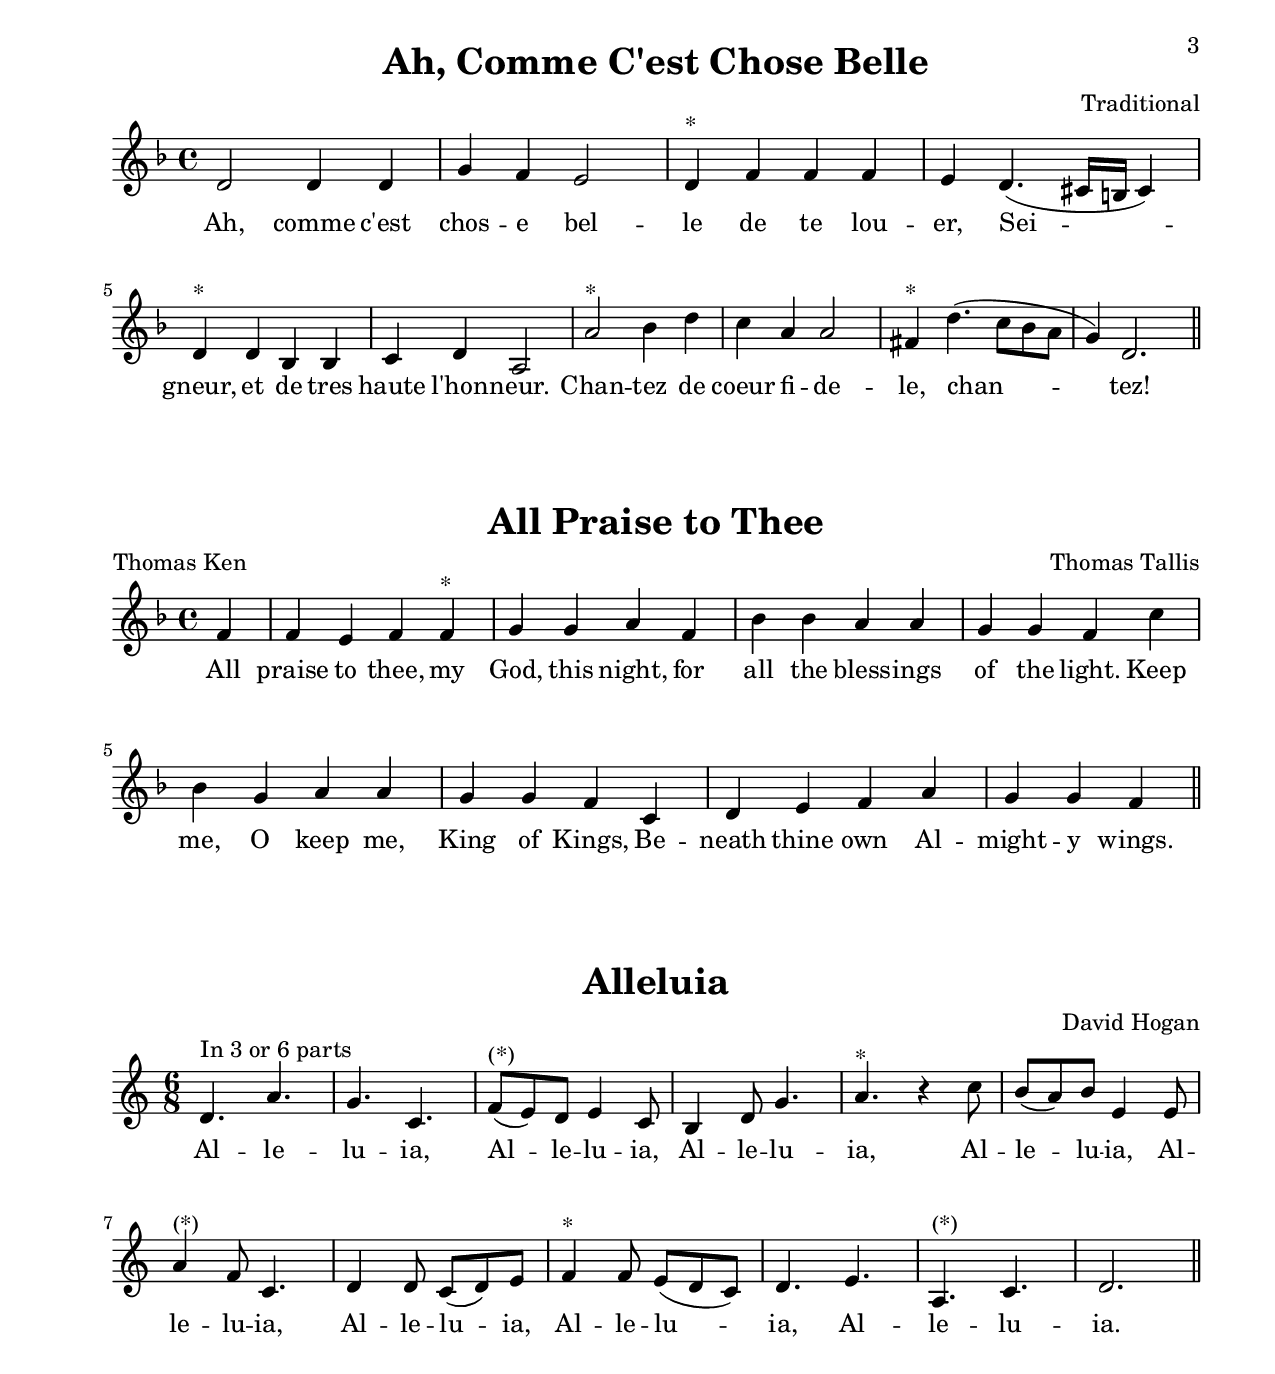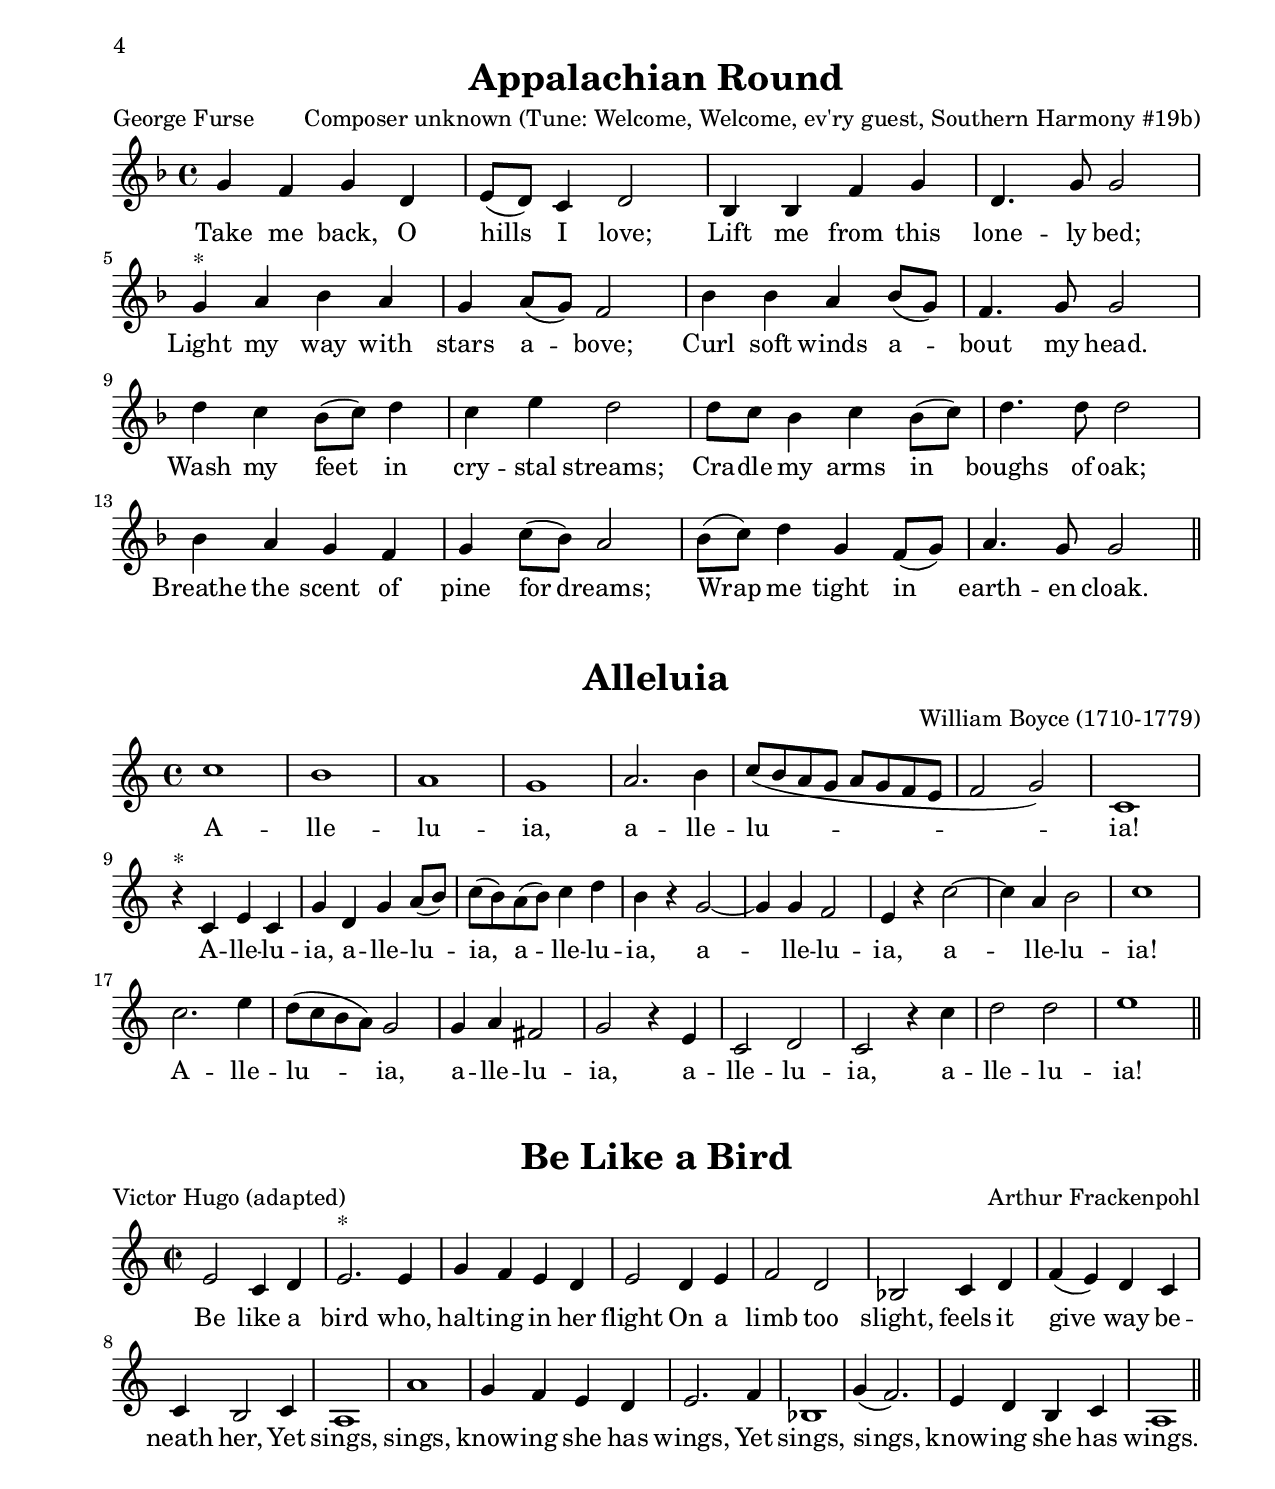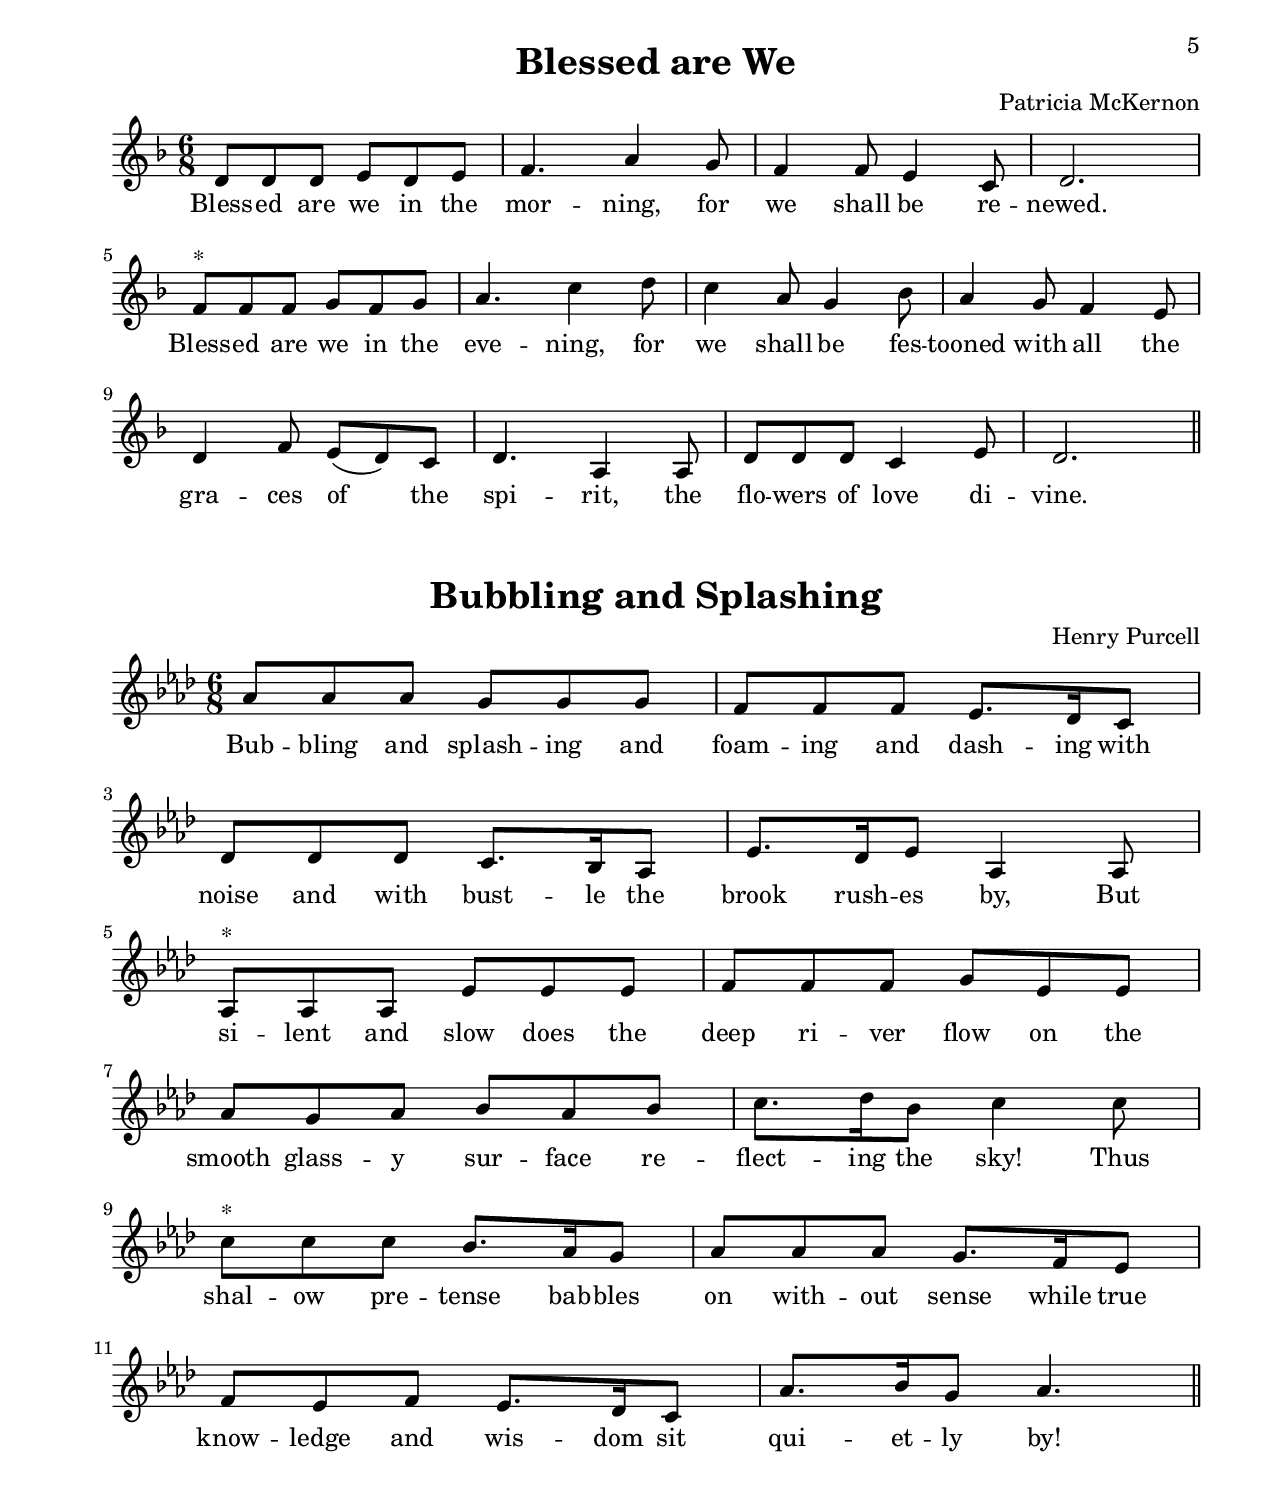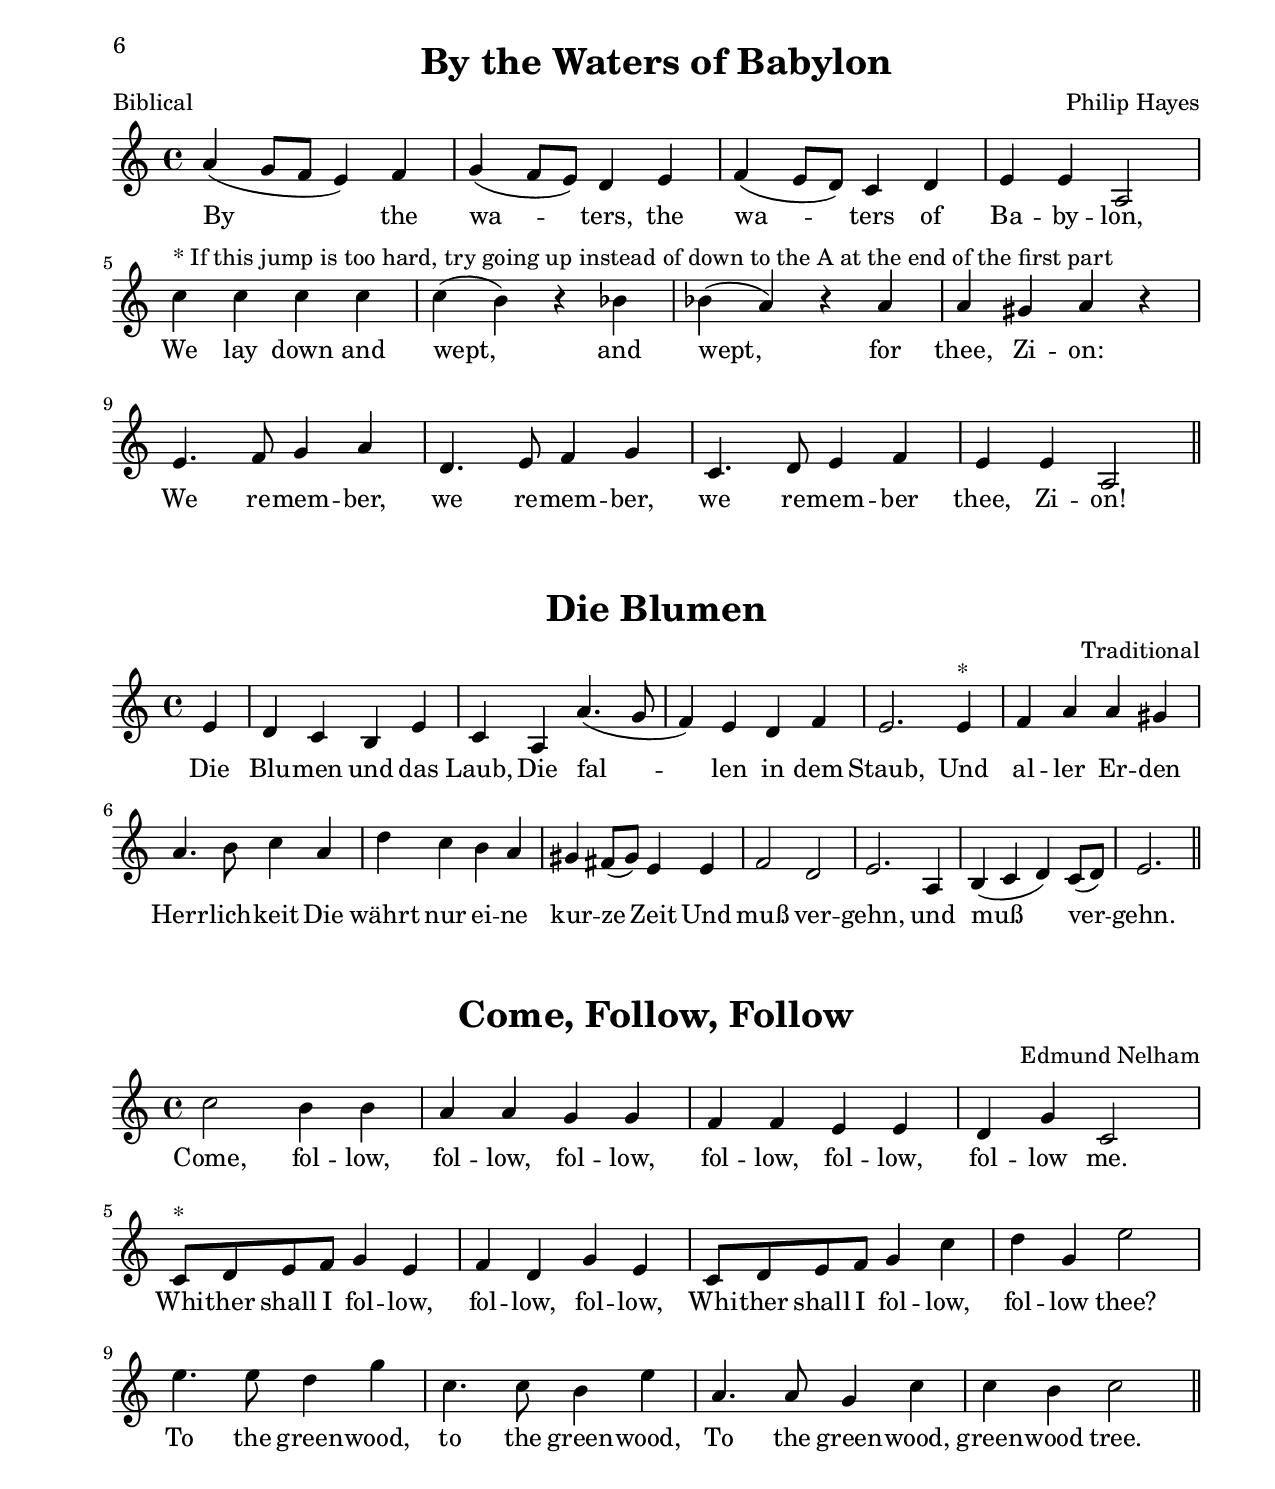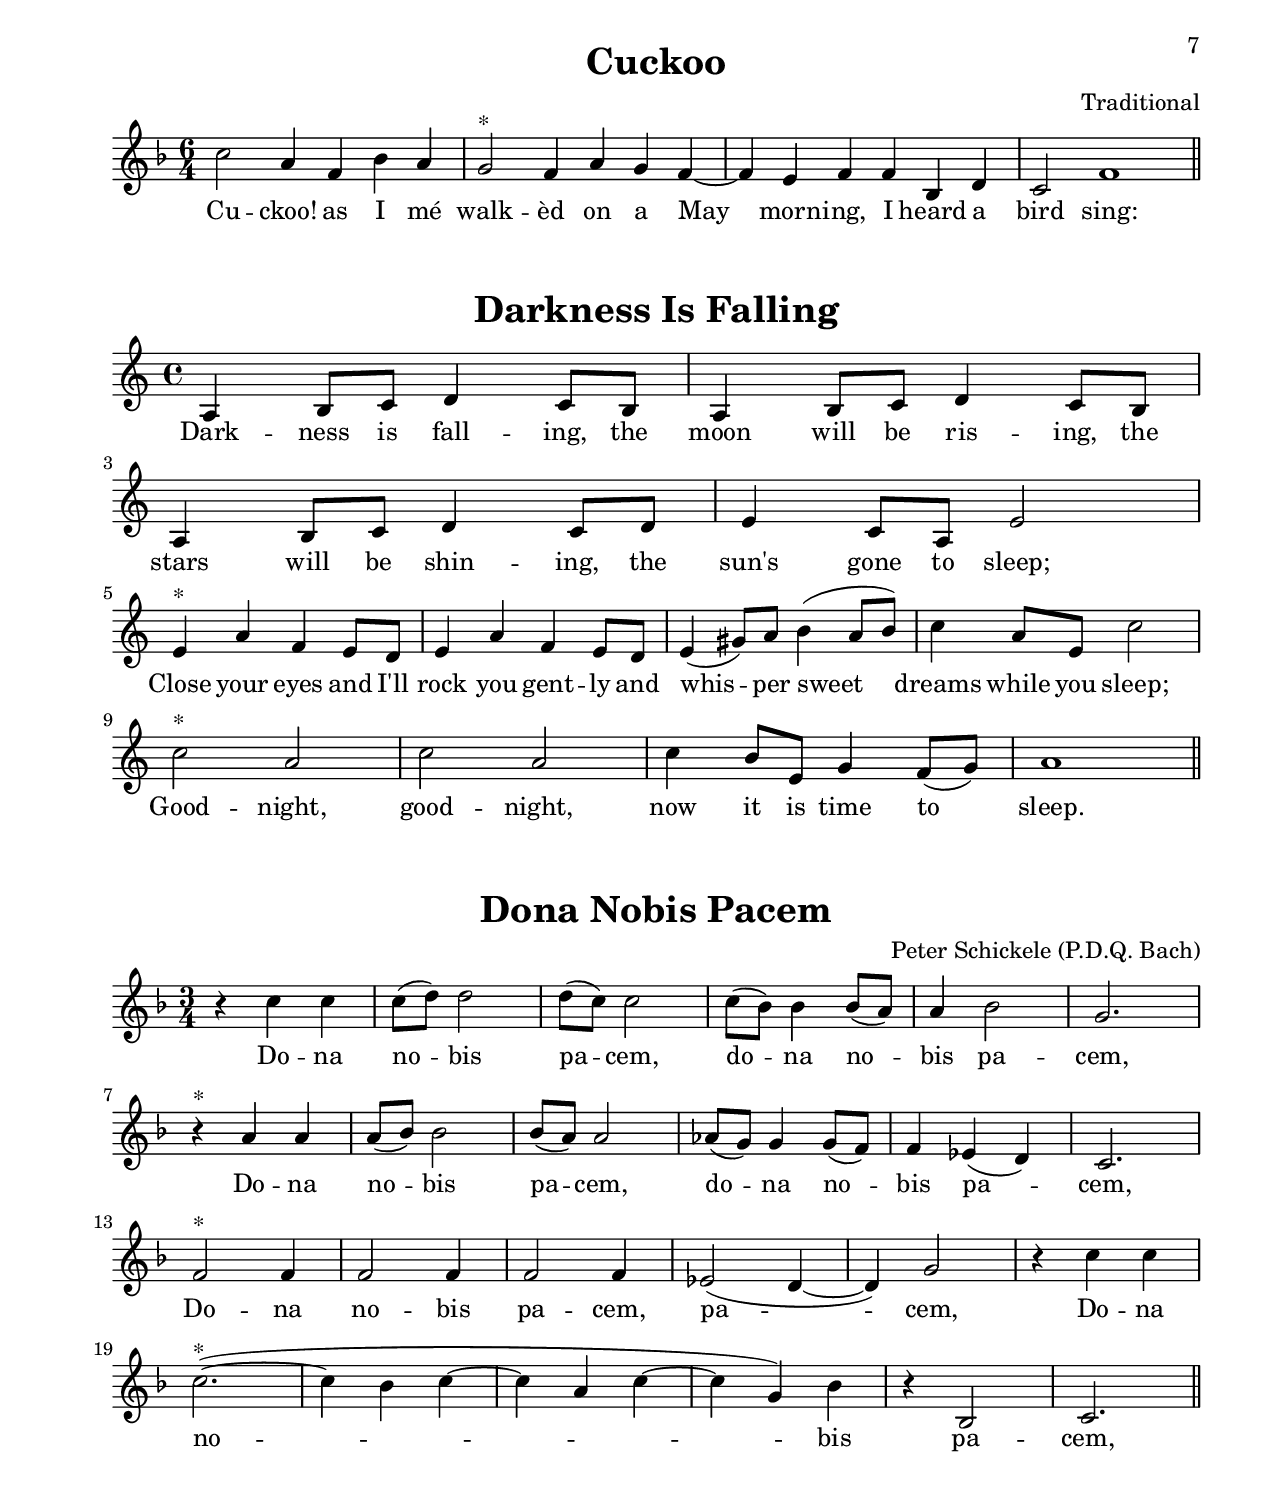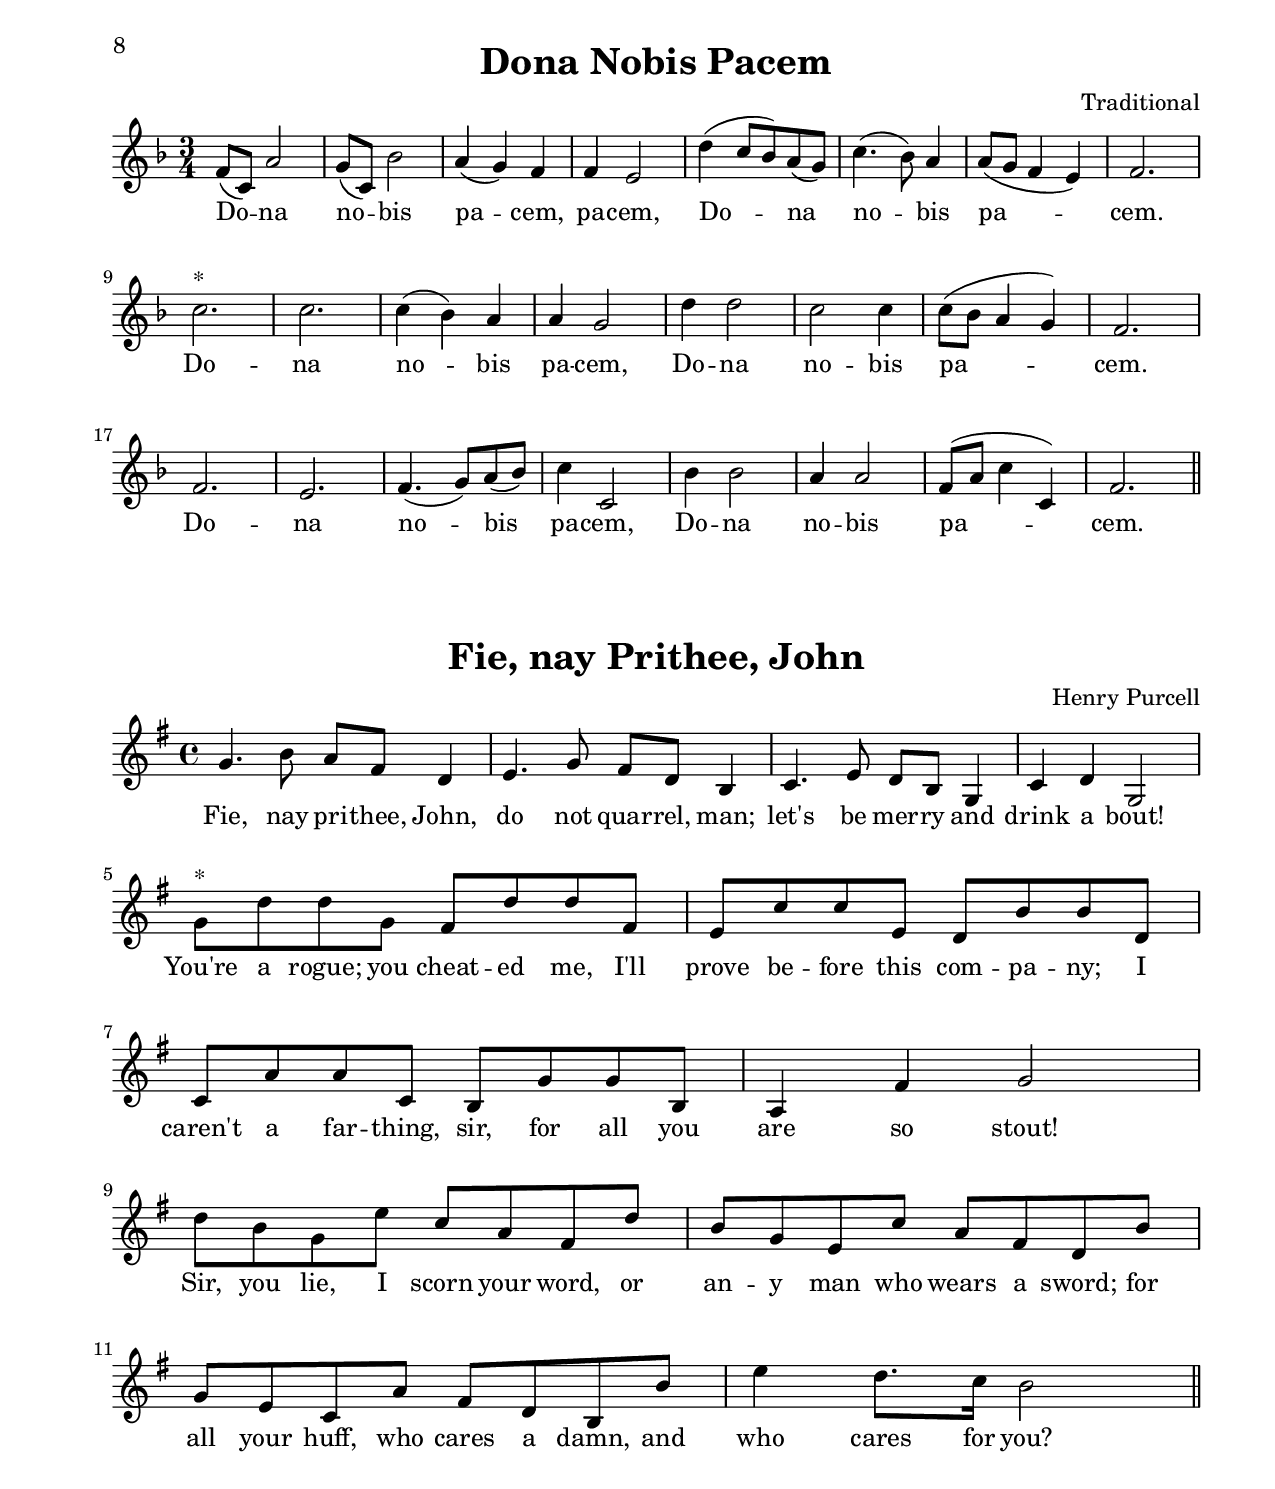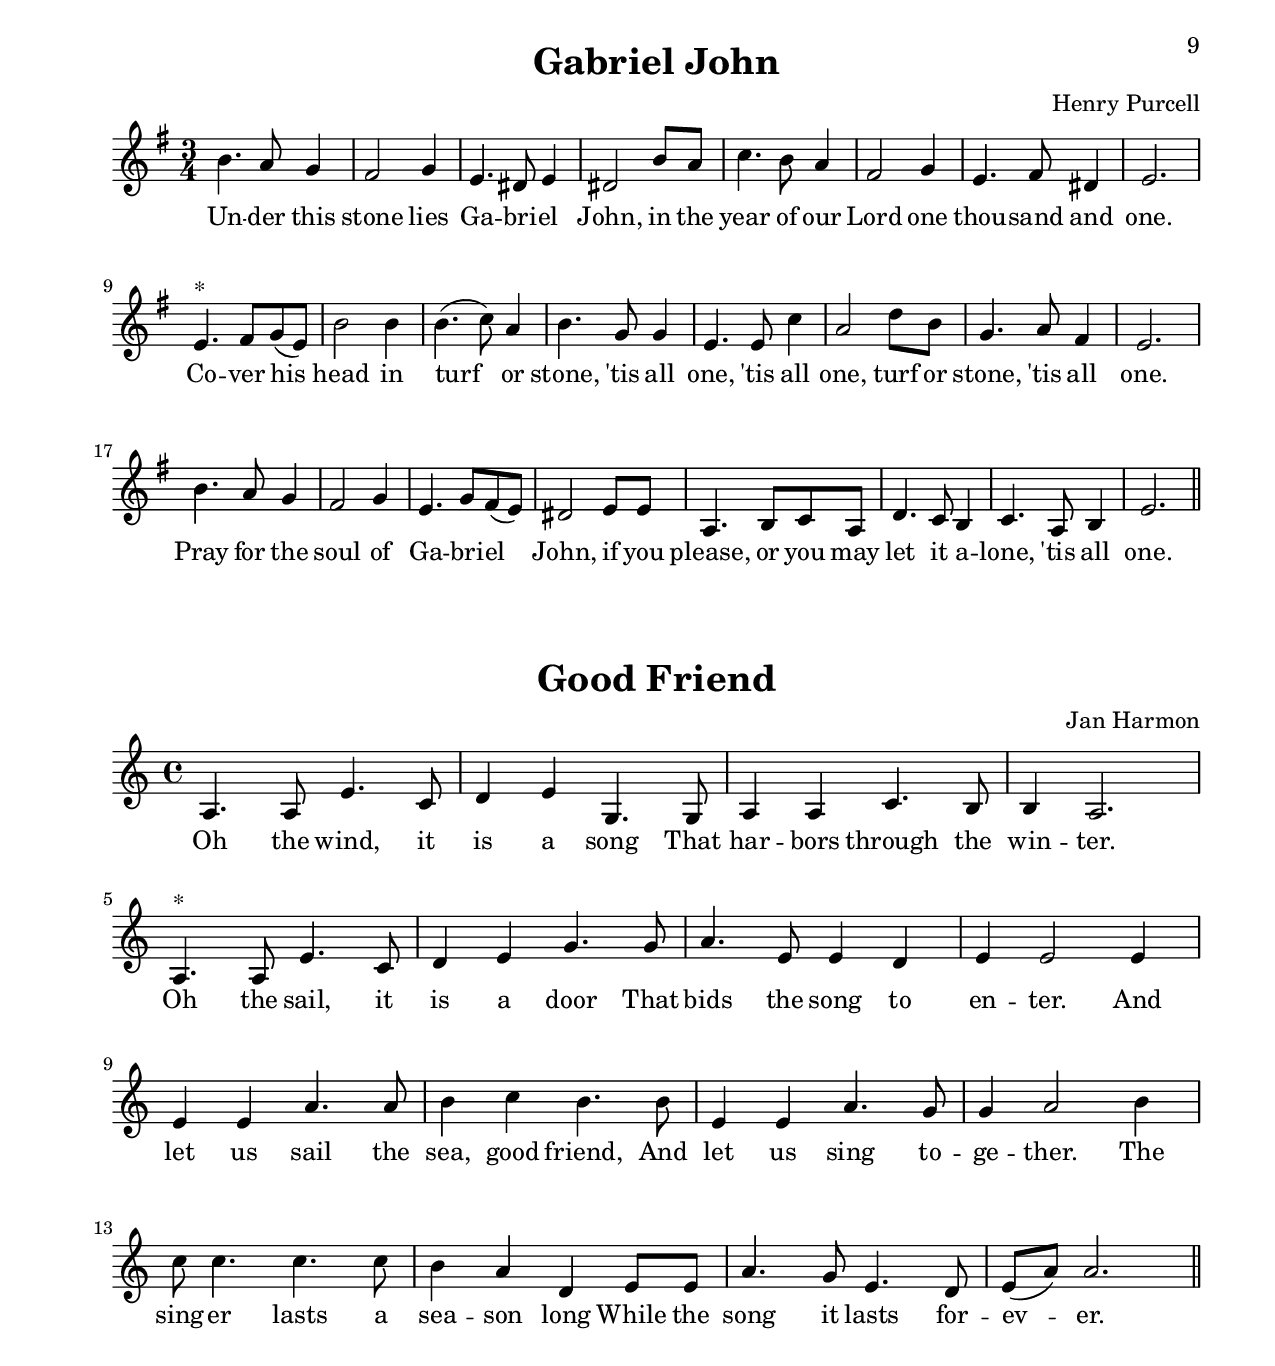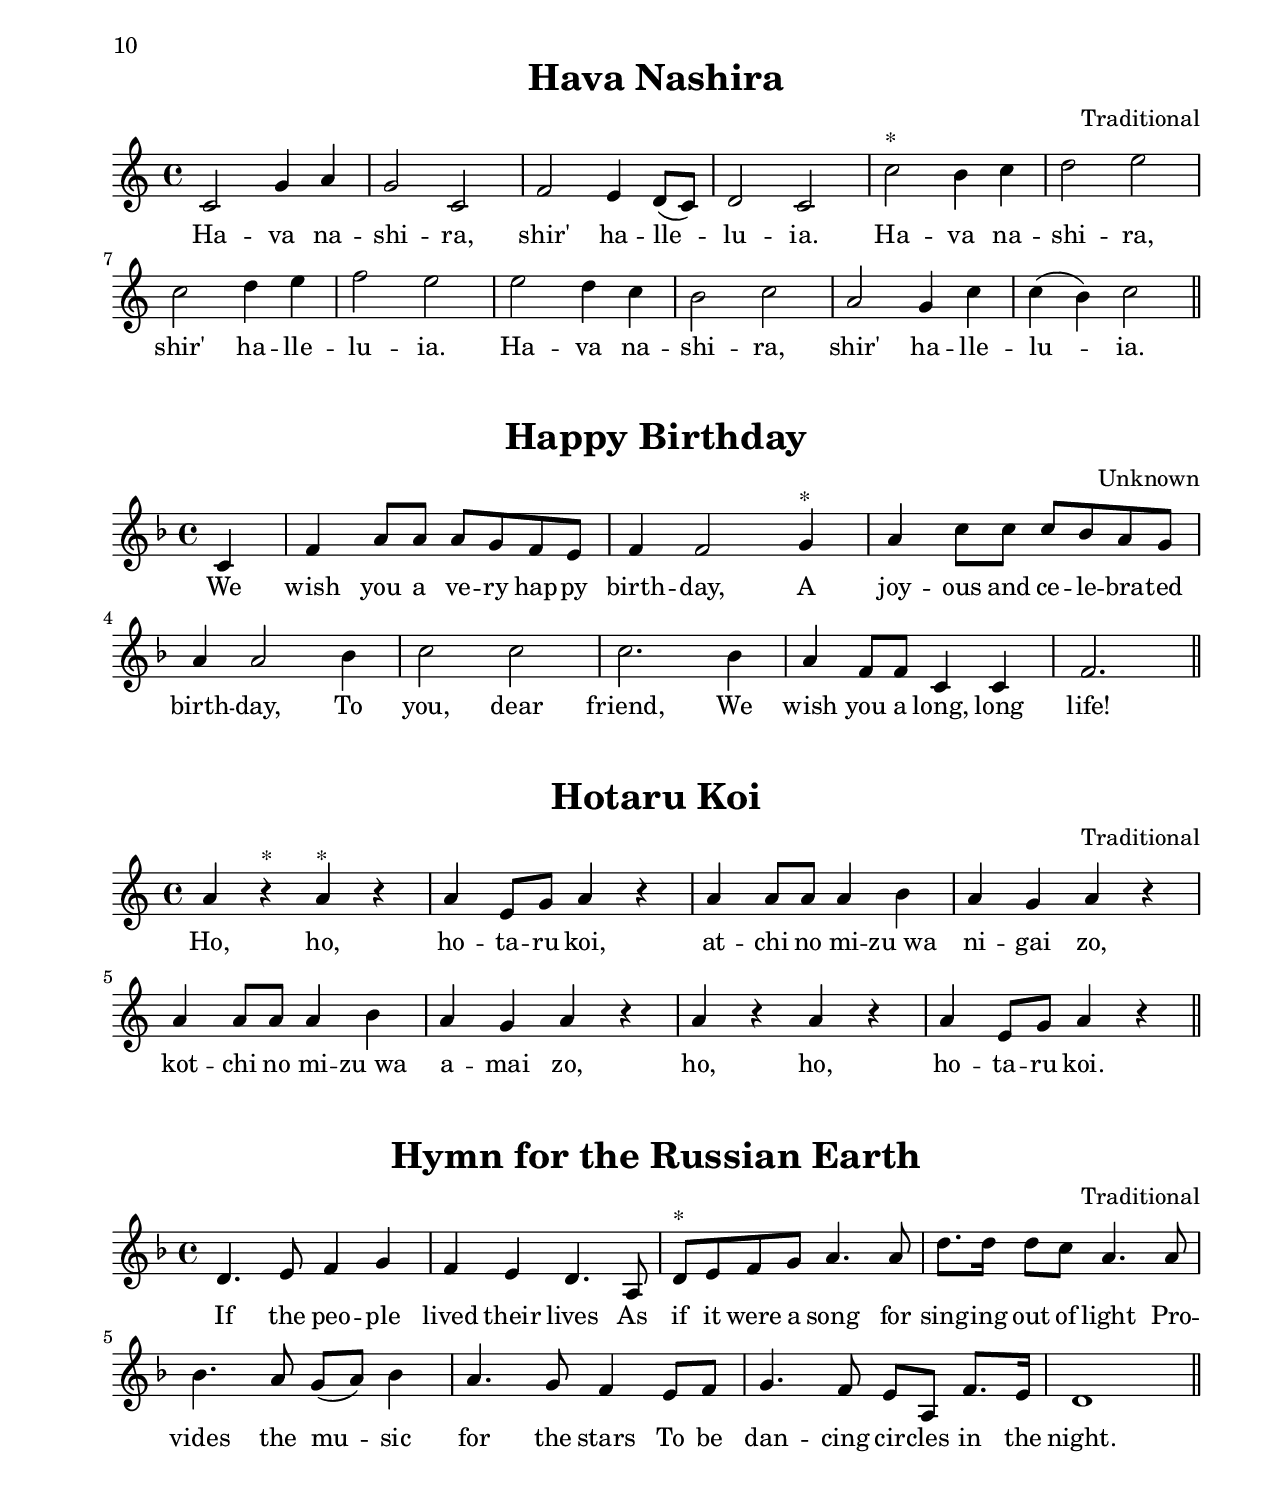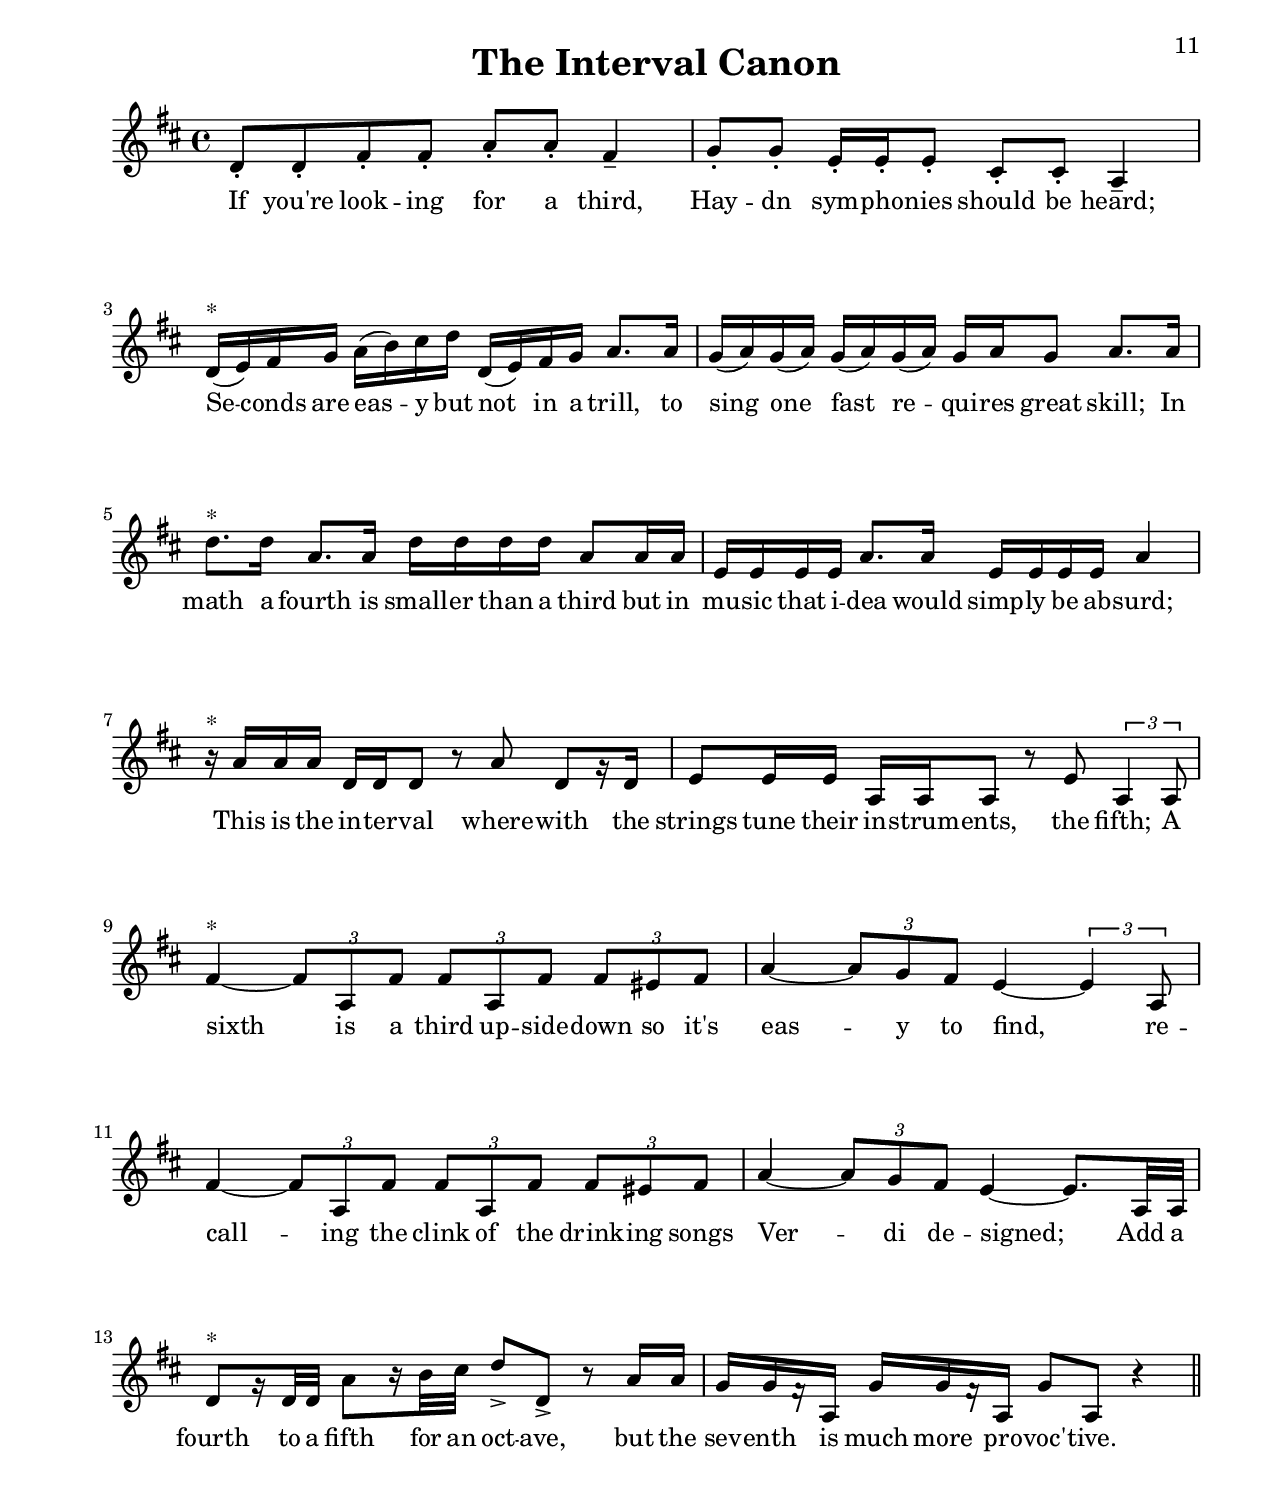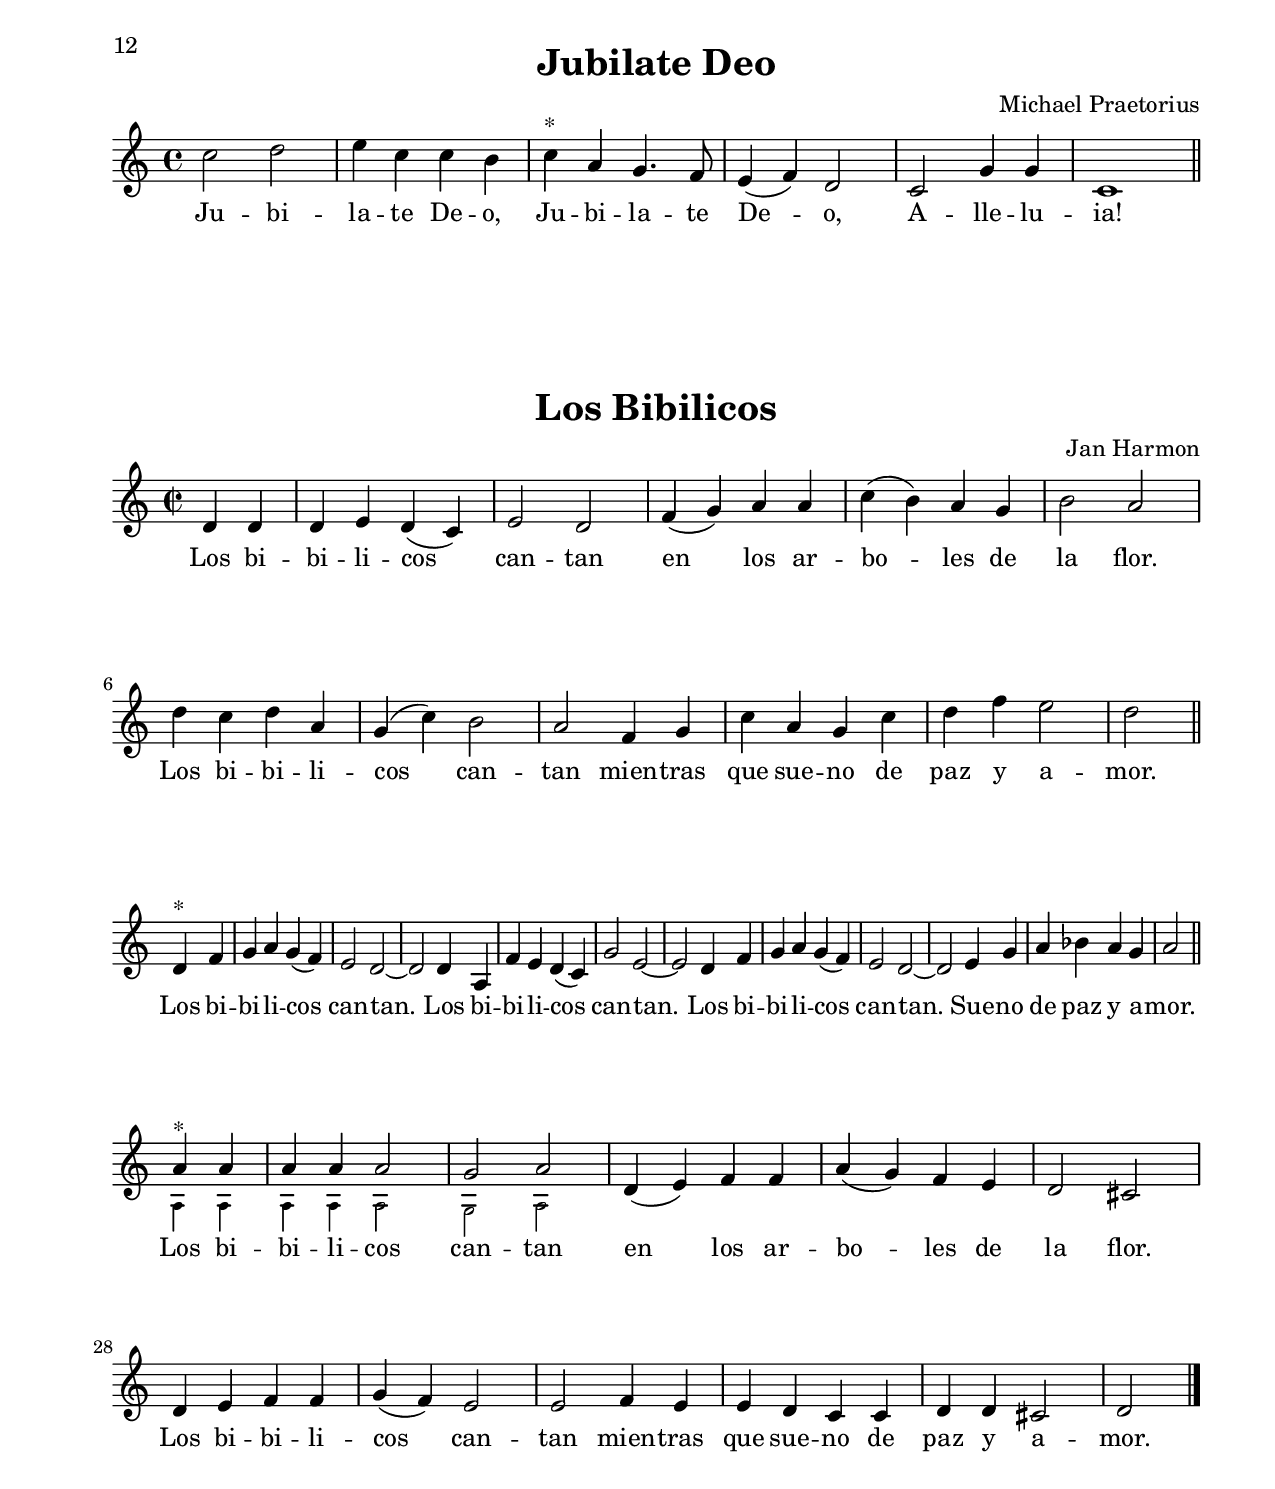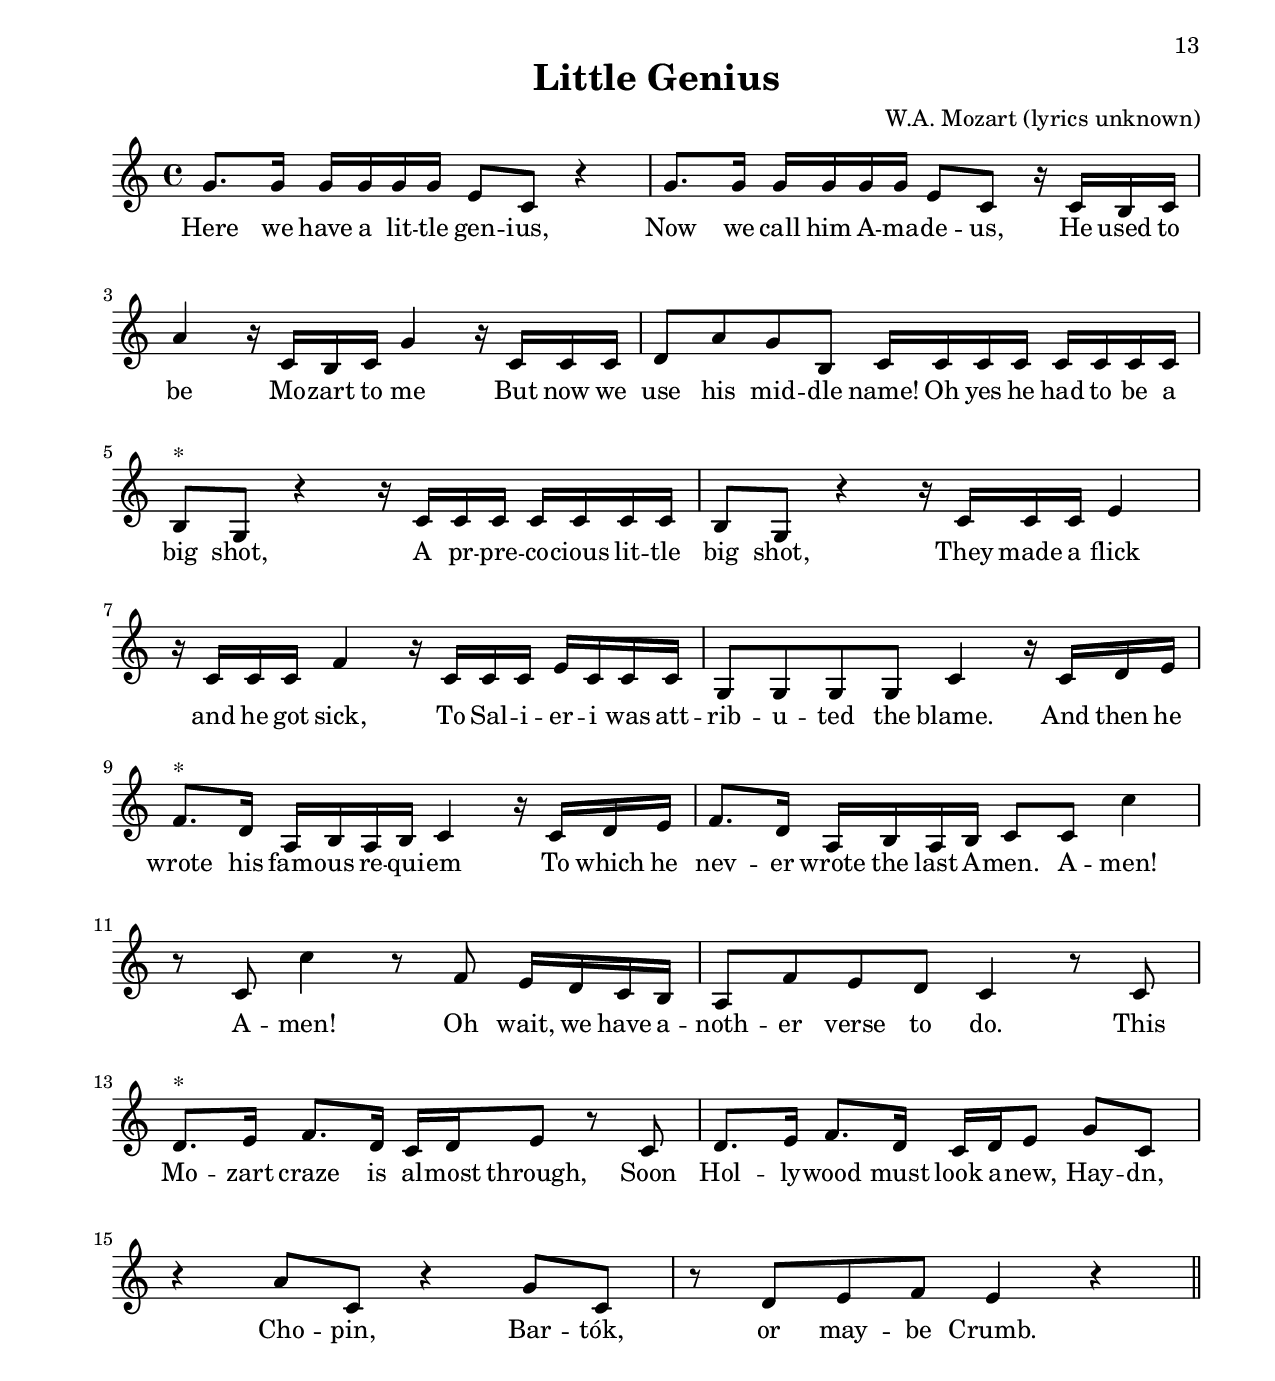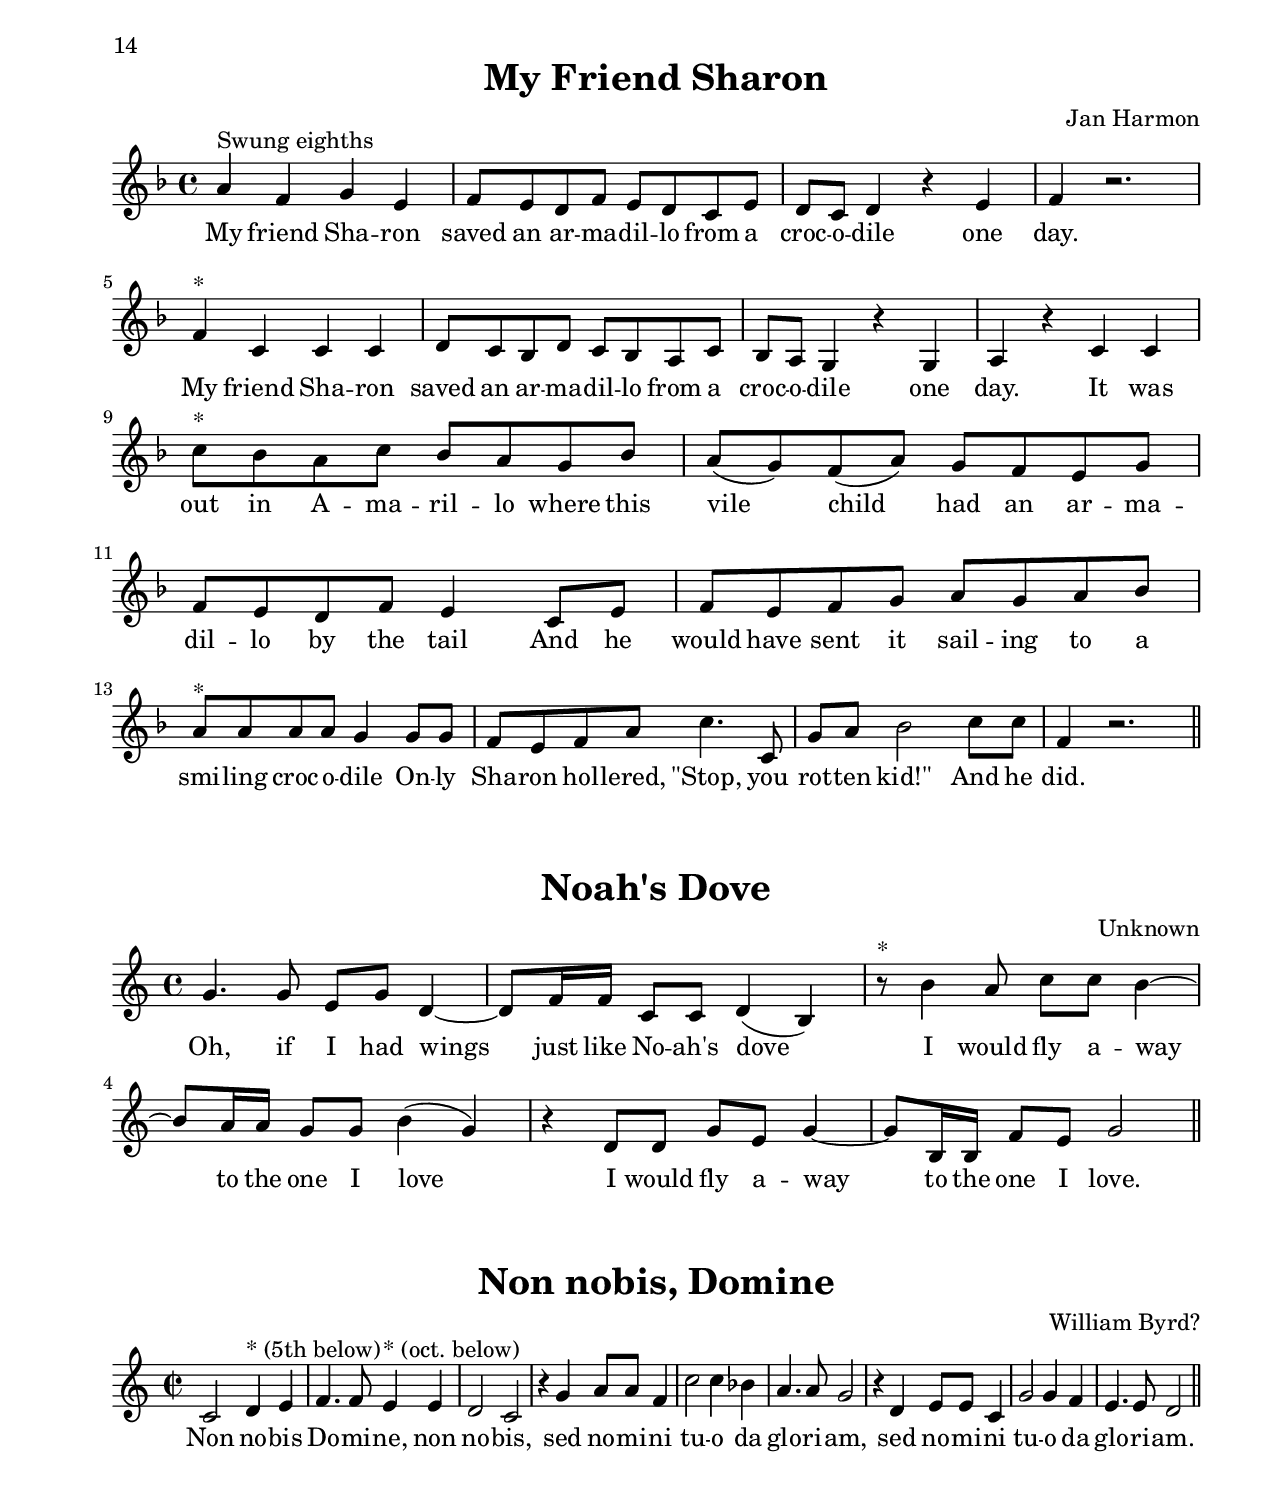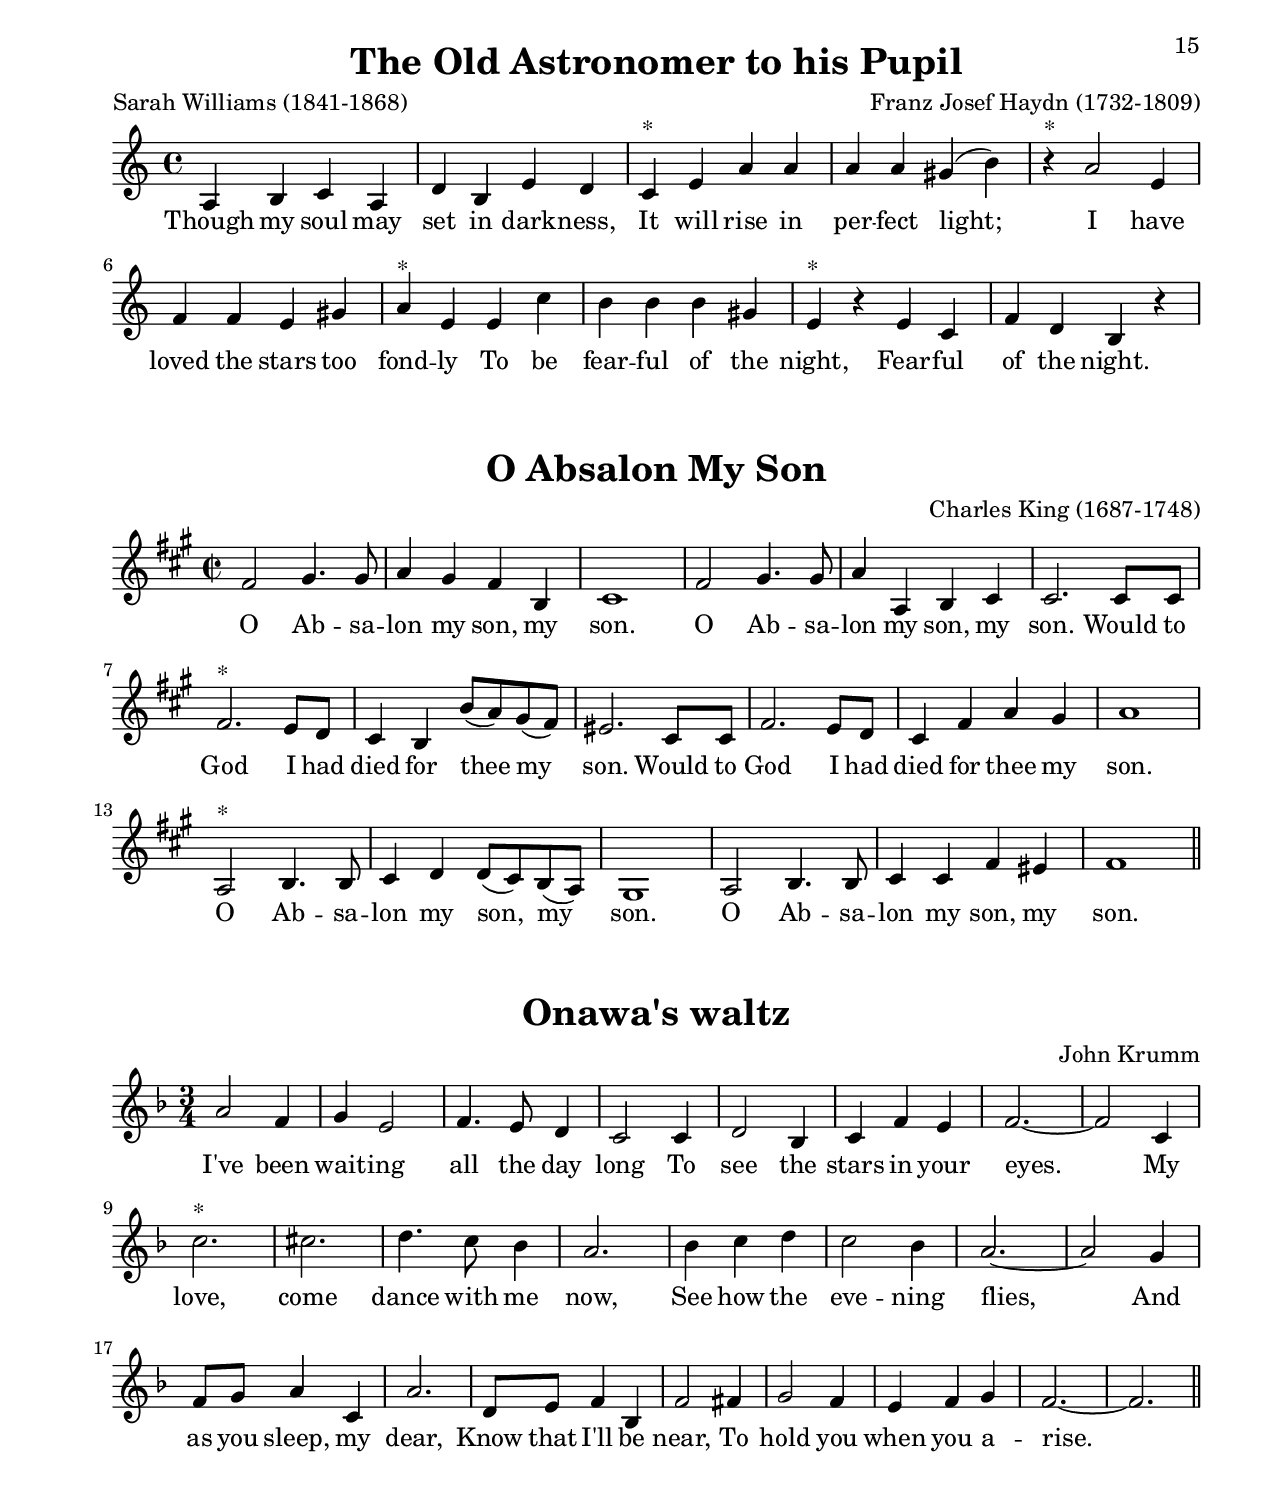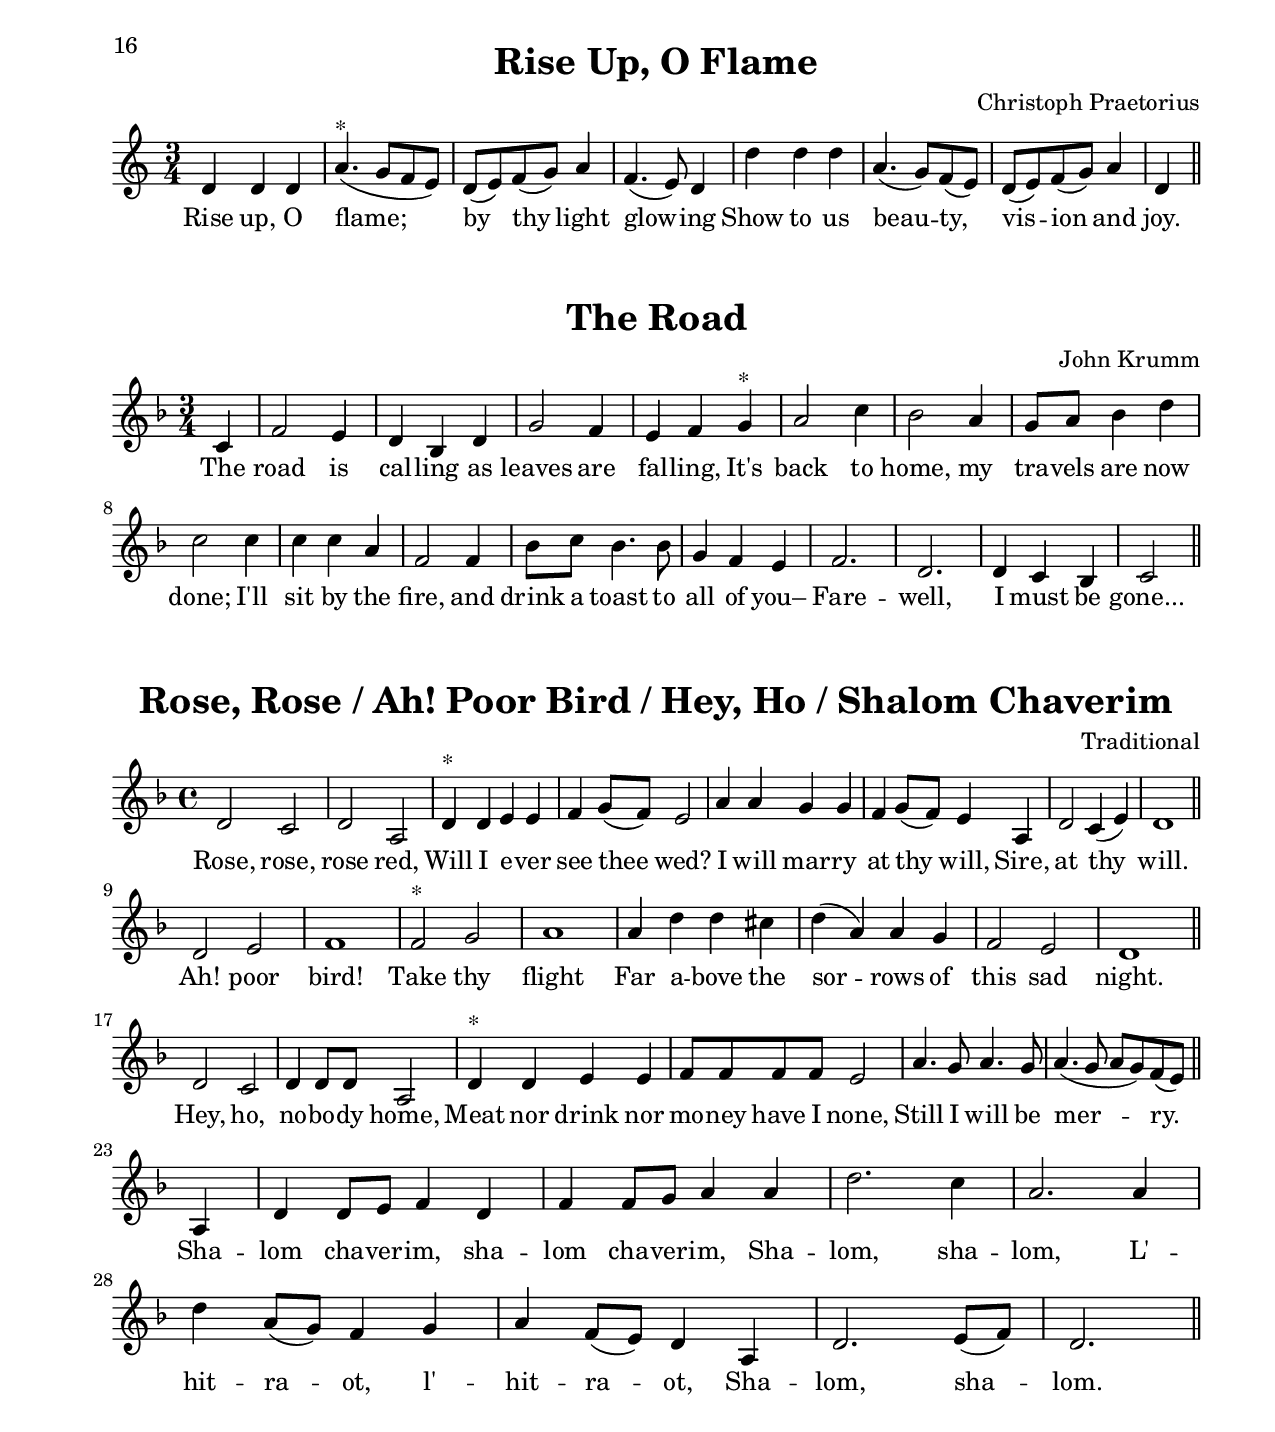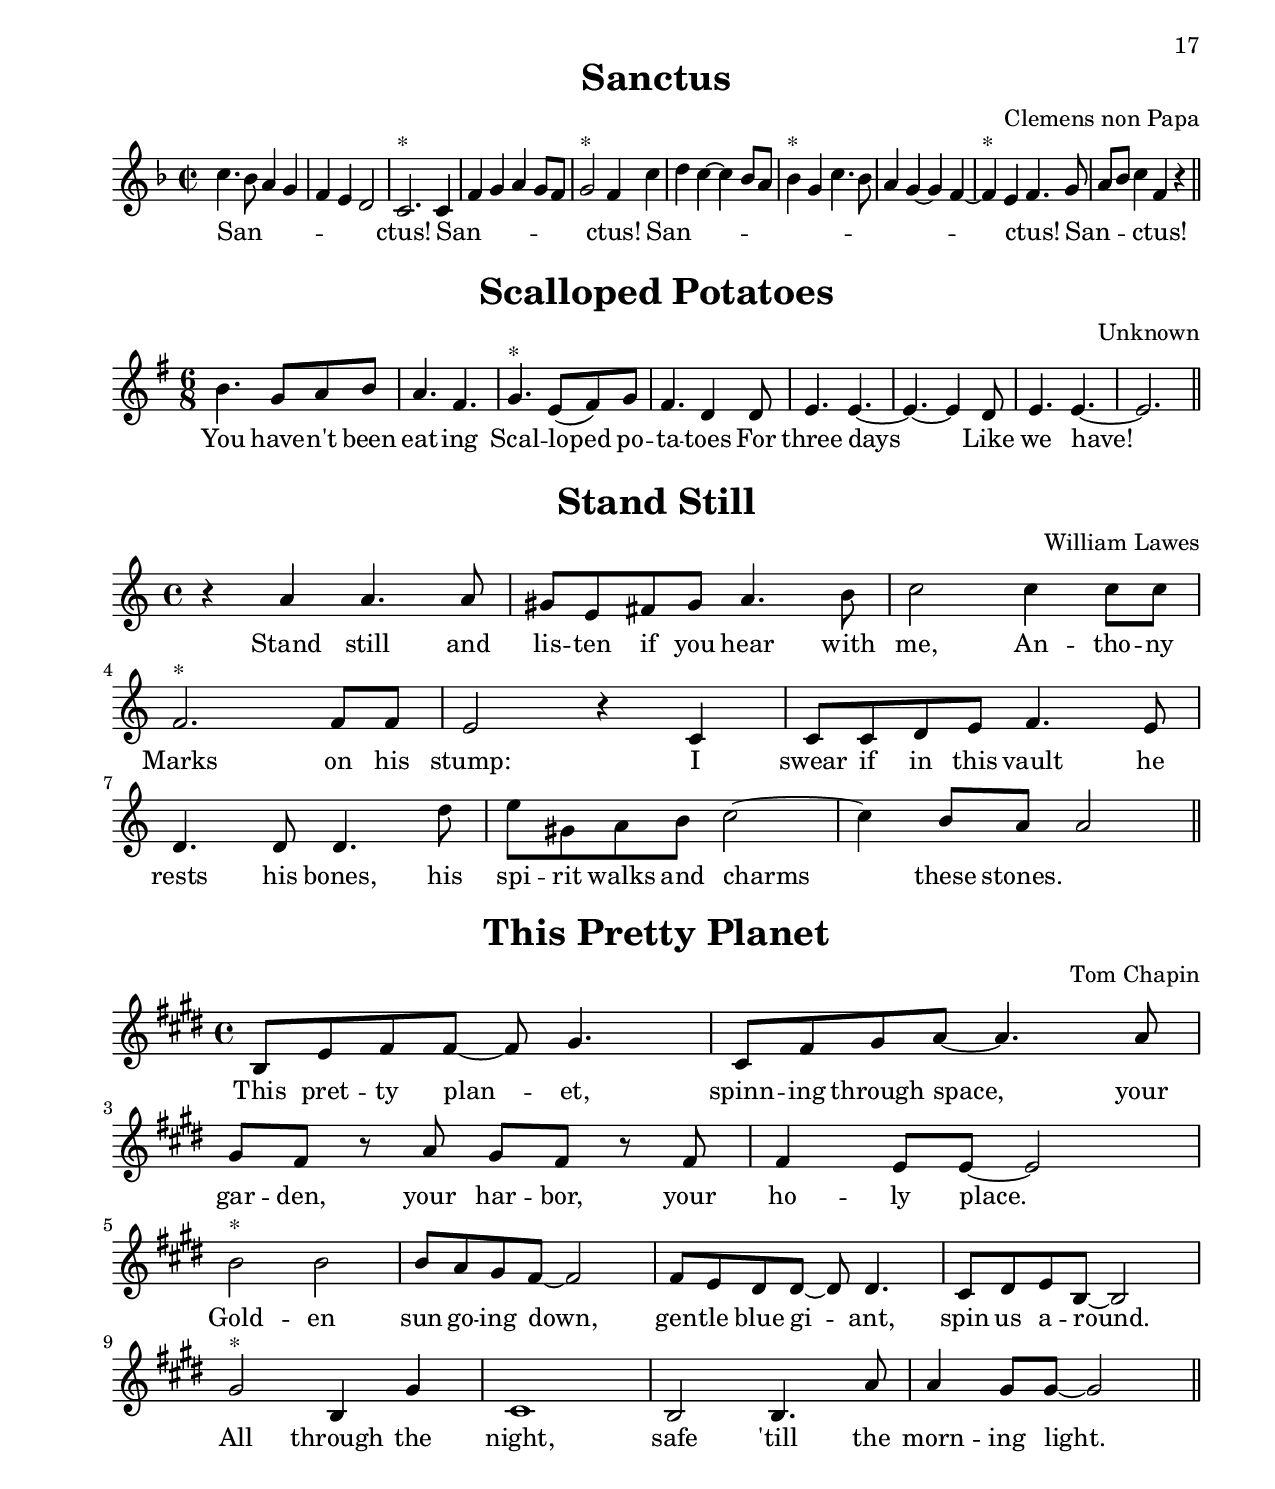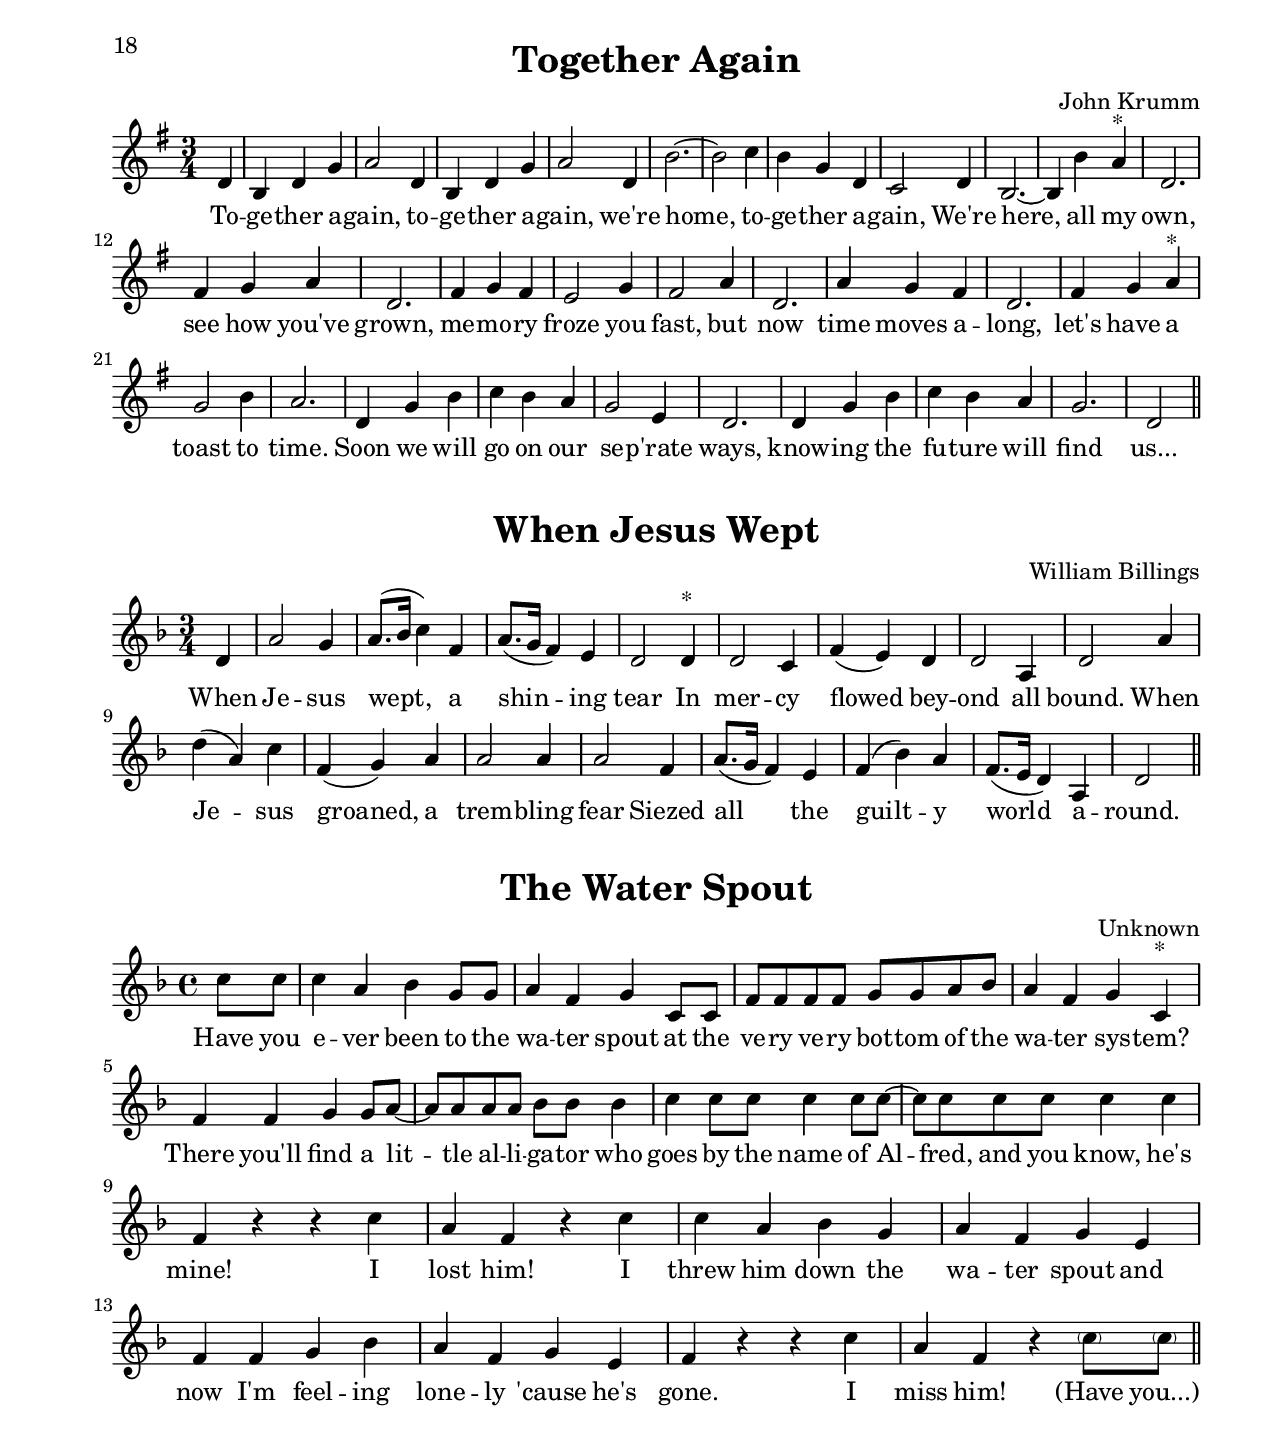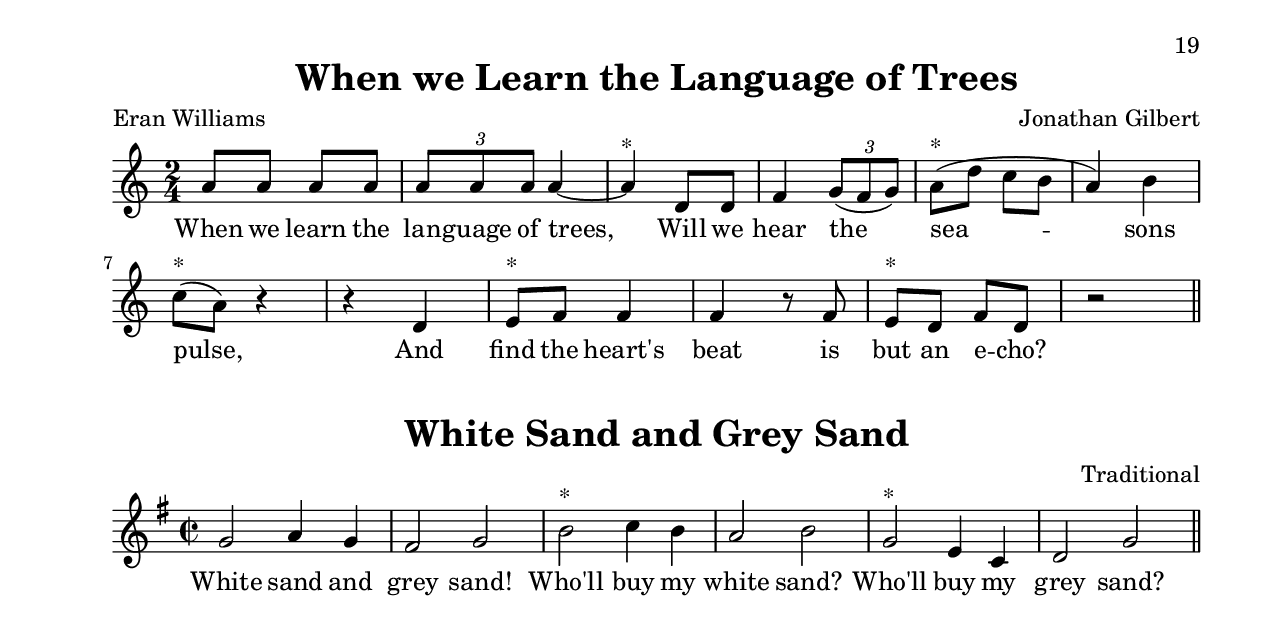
\version "2.14.2"

%TODO
% - Hineh mah tov
% - Ego Sum Pauper
% - Hard Winter (Jan Harmon) - http://harmonpublishing.com/jan/songs/music/hard_winter-04nov07.pdf
% - on a gray and misty mornig (Krumm)
% - o how lovely is the evening

\layout { indent = 0.0\cm }

\paper {
  #(set-paper-size "letter")
  #(define bottom-margin (* 0.75 in))
  #(define left-margin (* 0.75 in))
  #(define line-width (* 7.25 in))
  #(define top-margin (* 0.75 in))
  ragged-right = ##f
  scoreTitleMarkup = \markup {
    \override #'(baseline-skip . 3.5)
    \column {
      \override #'(baseline-skip . 3.5)
      \huge \larger \bold \fill-line {
        \larger \fromproperty #'header:title
      }
      \fill-line {
        \fromproperty #'header:poet
        { \large \bold \fromproperty #'header:instrument }
        \fromproperty #'header:composer
      }
    }
  }
  tocItemMarkup = \markup \large \fill-line {
    \fromproperty #'toc:text \fromproperty #'toc:page
  }
  ragged-last-bottom = ##t
}
\layout {
  \context {
    \Score
    \override NonMusicalPaperColumn #'page-break-permission = ##f
  }
}

\book {

  \markuplist { \table-of-contents }
  \pageBreak

  \markup {}
  \tocItem "Ah, Comme C'est Chose et Belle"
  \score {
    \transpose a d \relative a' {
      \key a \minor
      \time 4/4
      a2 a4 a | d c b2 |
      a4^"*" c c c | b a4.( gis16 fis gis4) | \break
      a^"*" a f f | g a e2 |
      e'2^"*" f4 a | g e e2 |
      cis4^"*" a'4.( g8 f e | d4) a2. \bar "||"
    }

    \addlyrics {
      Ah, comme c'est chos -- e bel
      -- le de te lou -- er, Sei
      -- gneur, et de tres haute l'hon -- neur.
      Chan -- tez de coeur fi -- de
      -- le, chan -- tez!
    }

    \header {
      title = "Ah, Comme C'est Chose Belle"
      composer = "Traditional"
    }
  }

  \markup{}
  \tocItem "All Praise to Thee"
  \score {
    \transpose c f \relative c' {
      \key c \major
      \time 4/4
      \partial 4 c4 | c b c c^"*" | d d e
      c | f f e e | d d c
      g' | f d e e | d d c
      g | a b c e | d d c \bar "||"
    }

    \addlyrics {
      All praise to thee, my God, this night,
      for all the bless -- ings of the light.
      Keep me, O keep me, King of Kings,
      Be -- neath thine own Al -- might -- y wings.
    }

    \header {
      title = "All Praise to Thee"
      composer = "Thomas Tallis"
      poet = "Thomas Ken"
    }
  }

  \markup {}
  \tocItem "Alleluia"
  \score {
    \relative c' {
      \key a \minor
      \time 6/8
      d4.^"In 3 or 6 parts" a' | g c, | f8^"(*)"( e) d e4 c8 | b4 d8 g4. | a4.^"*" r4 c8
      b8( a) b e,4 e8 | a4^"(*)" f8 c4. | d4 d8 c( d) e | f4^"*" f8 e( d c) |
      d4. e | a,^"(*)" c | d2.  \bar "||"
    }

    \addlyrics {
      Al -- le -- lu -- ia,
      Al -- le -- lu -- ia, Al -- le -- lu -- ia,
      Al -- le -- lu -- ia,
      Al -- le -- lu -- ia, Al -- le -- lu -- ia,
      Al -- le -- lu -- ia, Al -- le -- lu -- ia.
    }

    \header {
      title = "Alleluia"
      composer = "David Hogan"
    }
  }

  \markup{}
  \tocItem "Appalachian Round"
  \score {
    \transpose a g \relative c' {
      \key a \dorian
      \time 4/4
      a'4 g a e | fis8( e) d4 e2 | c4 c g' a | e4. a8 a2 |
      a4^"*" b c b | a b8( a) g2 | c4 c b c8( a) | g4. a8 a2 |
      e'4 d c8( d) e4 | d fis e2 | e8 d c4 d c8( d) | e4. e8 e2 |
      c4 b a g | a d8( c) b2 | c8( d) e4 a, g8( a) | b4. a8 a2 \bar "||"
    }

    \addlyrics {
      Take me back, O hills I love;
      Lift me from this lone -- ly bed;
      Light my way with stars a -- bove;
      Curl soft winds a -- bout my head.

      Wash my feet in cry -- stal streams;
      Cra -- dle my arms in boughs of oak;
      Breathe the scent of pine for dreams;
      Wrap me tight in earth -- en cloak.
    }

    \header {
      title = "Appalachian Round"
      composer = "Composer unknown (Tune: Welcome, Welcome, ev'ry guest, Southern Harmony #19b)"
      poet = "George Furse"
    }
  }

  \markup {}
  \tocItem "Alleluia"
  \score {
    \relative c'' {
      c1 | b | a | g | a2. b4 | c8( b a g a g f e | f2 g) | c,1 | \break
      r4^"*" c e c | g' d g a8( b) | c( b) a( b) c4 d | b r g2 ~ | g4 g f2 | e4 r c'2 ~ | c4 a b2 | c1 | \break
      c2. e4 | d8( c b a) g2 | g4 a fis2 | g2 r4 e | c2 d | c r4 c' | d2 d | e1 \bar "||"
    }

    \addlyrics {
      A -- lle -- lu -- ia, a -- lle -- lu -- ia!
      A -- lle -- lu -- ia, a -- lle -- lu -- ia, a -- lle -- lu -- ia, a -- lle -- lu -- ia,  a -- lle -- lu -- ia!
      A -- lle -- lu -- ia, a -- lle -- lu -- ia, a -- lle -- lu -- ia, a -- lle -- lu -- ia!
    }

    \header {
      title = "Alleluia"
      composer = "William Boyce (1710-1779)"
    }
  }

  \markup {}
  \tocItem "Be Like a Bird"
  \score {
    \relative c' {
      \key a \minor
      \time 2/2
      e2 c4 d | e2.^"*" e4 | g f e d | e2 d4 e |
      f2 d | bes c4 d | f( e) d c | c b2 c4 |
      a1 | a' | g4 f e d | e2. f4 |
      bes,1 | g'4( f2.) | e4 d b c | a1 \bar "||"
    }

    \addlyrics {
      Be like a bird who, halt -- ing in her flight
      On a limb too slight, feels it give way be -- neath her,
      Yet sings, sings, know -- ing she has wings,
      Yet sings, sings, know -- ing she has wings.
    }

    \header {
      title = "Be Like a Bird"
      poet = "Victor Hugo (adapted)"
      composer = "Arthur Frackenpohl"
    }
  }

  \markup {}
  \tocItem "Blessed are We"
  \score {
    \transpose a d \relative c'' {
      \key a \minor
      \time 6/8
      a8 a a b a b | c4. e4 d8 | c4 c8 b4 g8 | a2. |
      c8^"*" c c d c d | e4. g4 a8 | g4 e8 d4 f8 | e4 d8 c4 b8 |
      a4 c8 b( a) g | a4. e4 e8 | a a a g4 b8 | a2. \bar "||"
    }

    \addlyrics {
      Bless -- ed are we in the mor -- ning,
      for we shall be re -- newed.
      Bless -- ed are we in the eve -- ning,
      for we shall be fes -- tooned with all the
      gra -- ces of the spi -- rit,
      the flo -- wers of love di -- vine.
    }

    \header {
      title = "Blessed are We"
      composer = "Patricia McKernon"
    }
  }

  \markup {}
  \tocItem "Bubbling and Splashing"
  \score {
    \transpose c aes \relative c' {
      \key c \major
      \time 6/8
      c8 c c b b b | a a a g8. f16 e8 | \break
      f f f e8. d16 c8 | g'8. f16 g8 c,4 c8 | \break
      c^"*" c c g' g g | a a a b g g | \break
      c b c d c d | e8. f16 d8 e4 e8 | \break
      e^"*" e e d8. c16 b8 | c c c b8. a16 g8 | \break
      a g a g8. f16 e8 | c'8. d16 b8 c4. \bar "||"
    }

    \addlyrics {
      Bub -- bling and splash -- ing and foam -- ing and dash -- ing
      with noise and with bust -- le the brook rush -- es by,
      But si -- lent and slow does the deep ri -- ver flow
      on the smooth glass -- y sur -- face re -- flect -- ing the sky!
      Thus shal -- ow pre -- tense bab -- bles on with -- out sense
      while true know -- ledge and wis -- dom sit qui -- et -- ly by!
    }

    \header {
      title = "Bubbling and Splashing"
      composer = "Henry Purcell"
    }
  }

  \markup {}
  \tocItem "By the Waters of Babylon"
  \score {
    \transpose d a \relative c' {
      \key d \minor
      \time 4/4
      d4( c8 bes a4) bes | c4( bes8 a) g4 a | bes4( a8 g) f4 g | a a d,2 | \break
      f'4^"* If this jump is too hard, try going up instead of down to the A at the end of the first part"
      f f f | f( e) r ees | ees( d) r d | d cis d r | \break
      a4. bes8 c4 d | g,4. a8 bes4 c | f,4. g8 a4 bes | a a d,2 |
      \bar "||"
    }

    \addlyrics {
      By the wa -- ters, the wa -- ters of Ba -- by -- lon,
      We lay down and wept, and wept, for thee, Zi -- on:
      We re -- mem -- ber, we re -- mem -- ber, we re -- mem -- ber thee, Zi -- on!
    }

    \header {
      title = "By the Waters of Babylon"
      poet = "Biblical"
      composer = "Philip Hayes"
    }
  }

  \markup {}
  \tocItem "Die Blumen"
  \score {
    \relative c' {
      \key a \minor
      \time 4/4
      \partial 4 e4 | d c b e | c a a'4.( g8 | f4) e d f | e2.
      e4^"*" | f a a gis | a4. b8 c4 a | d c b a | gis fis8( gis) e4
      e | f2 d | e2. a,4 | b( c d) c8( d) | e2. \bar "||"
    }

    \addlyrics {
      Die Blu -- men und das Laub,
      Die fal -- len in dem Staub,
      Und al -- ler Er -- den Herr -- lich -- keit
      Die währt nur ei -- ne kur -- ze Zeit
      Und muß ver -- gehn, und muß ver -- gehn.
    }

    \header {
      title = "Die Blumen"
      composer = "Traditional"
    }
  }

  \markup {}
  \tocItem "Come, Follow, Follow"
  \score {
    \relative c' {
      \key c \major
      \time 4/4
      c'2 b4 b | a a g g | f f e e | d g c,2 |
      c8^"*" d e f g4 e | f d g e | c8 d e f g4 c | d g, e'2 |
      e4. e8 d4 g | c,4. c8 b4 e | a,4. a8 g4 c | c4 b c2 \bar "||"
    }

    \addlyrics {
      Come, fol -- low, fol -- low, fol -- low,
      fol -- low, fol -- low, fol -- low me.
      Whi -- ther shall I fol -- low, fol -- low, fol -- low,
      Whi -- ther shall I fol -- low, fol -- low thee?
      To the green -- wood, to the green -- wood,
      To the green -- wood, green -- wood tree.
    }

    \header {
      title = "Come, Follow, Follow"
      composer = "Edmund Nelham"
    }
  }

  \markup {}
  \tocItem "Cuckoo"
  \score {
    \relative f' {
      \key f \major
      \time 6/4
      c'2 a4 f bes a | g2^"*" f4 a g f ~ |
      f e f f bes, d | c2 f1 \bar "||"
    }

    \addlyrics {
      Cu -- ckoo! as I mé walk -- èd
      on a May morn -- ing, I heard a bird sing:
    }
    \header {
      title = "Cuckoo"
      composer = "Traditional"
    }
  }

  \markup {}
  \tocItem "Darkness Is Falling"
  \score {
    \relative c' {
      \key a \minor
      \time 4/4
      a4 b8 c d4 c8 b | a4 b8 c d4 c8 b |
      a4 b8 c d4 c8 d | e4 c8 a e'2 | \break
      e4^"*" a f e8 d | e4 a f e8 d |
      e4( gis8) a b4( a8 b) | c4 a8 e c'2 | \break
      c^"*" a | c a |
      c4 b8 e, g4 f8( g) | a1 \bar "||"
    }

    \addlyrics {
      Dark -- ness is fall -- ing,
      the moon will be ris -- ing,
      the stars will be shin -- ing,
      the sun's gone to sleep;
      Close your eyes and I'll
      rock you gent -- ly and
      whis -- per sweet dreams while you sleep;
      Good -- night, good -- night,
      now it is time to sleep.
    }

    \header {
      title = "Darkness Is Falling"
    }
  }

  \markup {}
  \tocItem "Dona Nobis (Schickele)"
  \score {
    \relative c' {
      \key f \major
      \time 3/4
      r4 c' c | c8( d) d2 | d8( c) c2 |
      c8( bes) bes4 bes8( a) | a4 bes2 | g2. | \break
      r4^"*" a a | a8( bes) bes2 | bes8( a) a2 |
      aes8( g) g4 g8( f) | f4 ees( d) | c2. | \break
      f2^"*" f4 | f2 f4 | f2 f4 | ees2( d4 ~ | d) g2 | r4 c c |\break
      c2.^"*"( ~ | c4 bes c ~ | c a c ~ | c g) bes |
      r bes,2 | c2. \bar "||"
    }

    \addlyrics {
      Do -- na no -- bis pa -- cem,
      do -- na no -- bis pa -- cem,
      Do -- na no -- bis pa -- cem,
      do -- na no -- bis pa -- cem,
      Do -- na no -- bis pa -- cem, pa -- cem,
      Do -- na no -- bis pa -- cem,
    }

    \header {
      title = "Dona Nobis Pacem"
      composer = "Peter Schickele (P.D.Q. Bach)"
    }
  }

  \markup {}
  \tocItem "Dona Nobis (traditional)"
  \score {
    \relative c' {
      \key f \major
      \time 3/4
      f8( c) a'2 | g8( c,) bes'2 | a4( g) f | f e2 |
      d'4( c8 bes) a( g) | c4.( bes8) a4 | a8( g f4 e) | f2. | \break
      c'2.^"*" | c2. | c4( bes) a | a g2 |
      d'4 d2 | c2 c4 | c8( bes a4 g) | f2. | \break
      f | e | f4.( g8) a( bes) | c4 c,2 |
      bes'4 bes2 | a4 a2 | f8( a c4 c,) | f2. \bar "||"
    }

    \addlyrics {
      Do -- na no -- bis pa -- cem, pa -- cem,
      Do -- na no -- bis pa -- cem.
      Do -- na no -- bis pa -- cem,
      Do -- na no -- bis pa -- cem.
      Do -- na no -- bis pa -- cem,
      Do -- na no -- bis pa -- cem.
    }

    \header {
      title = "Dona Nobis Pacem"
      composer = "Traditional"
    }
  }

  \markup {}
  \tocItem "Fie, nay Prithee, John"
  \score {
    \relative g' {
      \key g \major
      \time 4/4
      g4. b8 a fis d4 | e4. g8 fis d b4 | c4. e8 d b g4 | c d g,2 | \break
      g'8^"*" d' d g, fis d' d fis, | e c' c e, d b' b d, | c a' a c, b g' g b, | a4 fis' g2 | \break
      d'8 b g e' c a fis d' | b g e c' a fis d b' | g e c a' fis d b b' | e4 d8. c16 b2 \bar "||"
    }

    \addlyrics {
      Fie, nay pri -- thee, John, do not quar -- rel, man;
      let's be mer -- ry and drink a bout!
      You're a rogue; you cheat -- ed me, I'll prove
      be -- fore this com -- pa -- ny; I caren't a far -- thing,
      sir, for all you are so stout!
      Sir, you lie, I scorn your word, or an -- y man
      who wears a sword; for all your huff,
      who cares a damn, and who cares for you?
    }

    \header {
      title = "Fie, nay Prithee, John"
      composer = "Henry Purcell"
    }
  }

  \markup {}
  \tocItem "Gabriel John"
  \score {
    \transpose a e' \relative a' {
      \key a \minor
      \time 3/4
      e4. d8 c4 | b2 c4 | a4. gis8 a4 | gis2 e'8 d |
      f4. e8 d4 | b2 c4 | a4. b8 gis4 | a2. | \break
      a4.^"*" b8 c( a) | e'2 e4 | e4.( f8) d4 | e4. c8 c4 |
      a4. a8 f'4 | d2 g8 e | c4. d8 b4 | a2. | \break
      e'4. d8 c4 | b2 c4 | a4. c8 b( a) | gis2 a8 a |
      d,4. e8 f d | g4. f8 e4 | f4. d8 e4 | a2. \bar "||"
    }

    \addlyrics {
      Un -- der this stone lies Ga -- bri -- el John,
      in the year of our Lord one thou -- sand and one.

      Co -- ver his head in turf or stone,
      'tis all one, 'tis all one, turf or stone, 'tis all one.

      Pray for the soul of Ga -- bri -- el John,
      if you please, or you may let it a -- lone, 'tis all one.
    }

    \header {
      title = "Gabriel John"
      composer = "Henry Purcell"
    }
  }

  \markup {}
  \tocItem "Good Friend"
  \score {
    \relative a {
      \key a \minor
      \time 4/4
      a4. a8 e'4. c8 | d4 e g,4. g8 | a4 a c4. b8 | b4 a2. | \break
      a4.^"*" a8 e'4. c8 | d4 e g4. g8 | a4. e8 e4 d | e4 e2 e4 | \break
      e4 e a4. a8 | b4 c b4. b8 | e,4 e a4. g8 | g4 a2 b4 | \break
      c8 c4. c c8 | b4 a d, e8 e | a4. g8 e4. d8 | e( a) a2. \bar "||"
    }

    \addlyrics {
      Oh the wind, it is a song
      That har -- bors through the win -- ter.
      Oh the sail, it is a door
      That bids the song to en -- ter.
      And let us sail the sea, good friend,
      And let us sing to -- ge -- ther.
      The sing -- er lasts a sea -- son long
      While the song it lasts for -- ev -- er.
    }

    \header {
      title = "Good Friend"
      composer = "Jan Harmon"
    }
  }

  \markup {}
  \tocItem "Hava Nashira"
  \score {
    \relative c' {
      \key c \major
      \time 4/4
      c2 g'4 a | g2 c, | f e4 d8( c) | d2 c |
      c'^"*" b4 c | d2 e | c d4 e | f2 e |
      e d4 c | b2 c | a g4 c | c( b) c2 \bar "||"
    }

    \addlyrics {
      Ha -- va na -- shi -- ra, shir' ha -- lle -- lu -- ia.
      Ha -- va na -- shi -- ra, shir' ha -- lle -- lu -- ia.
      Ha -- va na -- shi -- ra, shir' ha -- lle -- lu -- ia.
    }

    \header {
      title = "Hava Nashira"
      composer = "Traditional"
    }
  }

  \markup {}
  \tocItem "Happy Birthday"
  \score {
    \transpose c f \relative c' {
      \key c \major
      \time 4/4
      \partial 4 g4 | c e8 e e d c b | c4 c2
      d4^"*" | e g8 g g f e d | e4 e2
      f4 | g2 g | g2.
      f4 | e c8 c g4 g | c2. \bar "||"
    }

    \addlyrics {
      We wish you a ve -- ry hap -- py birth -- day,
      A joy -- ous and ce -- le -- bra -- ted birth -- day,
      To you, dear friend,
      We wish you a long, long life!
    }

    \header {
      title = "Happy Birthday"
      composer = "Unknown"
    }
  }

  \markup {}
  \tocItem "Hotaru Koi"
  \score {
    \relative a' {
      \key a \minor
      \time 4/4
      a4 r^"*" a^"*" r | a e8 g a4 r |
      a a8 a a4 b | a g a r |
      a a8 a a4 b | a g a r |
      a4 r a r | a e8 g a4 r \bar "||"
    }

    \addlyrics {
      Ho, ho, ho -- ta -- ru koi,
      at -- chi no mi -- zu_wa ni -- gai zo,
      kot -- chi no mi -- zu_wa a -- mai zo,
      ho, ho, ho -- ta -- ru koi.
    }

    \header {
      title = "Hotaru Koi"
      composer = "Traditional"
    }
  }

  \markup {}
  \tocItem "Hymn for the Russian Earth"
  \score {
    \relative d' {
      \key d \minor
      \time 4/4
      d4. e8 f4 g | f e d4. a8 |
      d8^"*" e f g a4. a8 | d8. d16 d8 c a4. a8 |
      bes4. a8 g( a) bes4 | a4. g8 f4 e8 f |
      g4. f8 e a, f'8. e16 | d1 \bar "||"
    }

    \addlyrics {
      If the peo -- ple lived their lives
      As if it were a song for sing -- ing out of light
      Pro -- vides the mu -- sic for the stars
      To be dan -- cing cir -- cles in the night.
    }
    \header {
      title = "Hymn for the Russian Earth"
      composer = "Traditional"
    }
  }

  \markup {}
  \tocItem "The Interval Canon"
  \score{
    \transpose c d \relative c' {
      \key c \major
      \time 4/4
      % Third
      c8-. c-. e-. e-. g-. g-. e4-- | f8-. f-. d16-. d-. d8-. b-. b-. g4-- | \break

      % Second
      c16^"*"( d) e f g( a) b c c,( d) e f g8. g16 |
      f( g) f( g) f( g) f( g) f g f8 g8. g16 | \break

      % Fourth
      c8.^"*" c16 g8. g16 c c c c g8 g16 g | d d d d g8. g16 d d d d g4 | \break

      % Fifth
      r16^"*" g g g c, c c8 r g' c,[ r16 c] |
      d8 d16 d g, g g8 r d' \tuplet 3/2 { g,4 g8 } | \break

      % Sixth
      e'4~^"*" \tuplet 3/2 4 { e8 g, e' e g, e' e dis e } |
      g4~ \tuplet 3/2 { g8 f e } d4~ \tuplet 3/2 { d4 g,8 } | \break
      e'4~ \tuplet 3/2 4 { e8 g, e' e g, e' e dis e } |
      g4~ \tuplet 3/2 { g8 f e } d4~ d8. g,32 g | \break

      % Octave, seventh
      c8^"*"[ r16 c32 c] g'8[ r16 a32 b] c8-> c,-> r g'16 g |
      f16[ f e\rest g,] f'16[ f e\rest g,] f'8 g, r4 \bar "||"

    }

    \addlyrics {
      If you're look -- ing for a third,
      Hay -- dn sym -- pho -- nies should be heard;

      Se -- conds are eas -- y but not in a trill,
      to sing one fast re -- qui -- res great skill;

      In math a fourth is small -- er than a third
      but in mu -- sic that i -- dea would simp -- ly be ab -- surd;

      This is the in -- ter -- val where -- with
      the strings tune their in -- strum -- ents, the fifth;

      A sixth is a third up -- side -- down so it's eas -- y to find,
      re -- call -- ing the clink of the drink -- ing songs Ver -- di de -- signed;

      Add a fourth to a fifth for an oct -- ave,
      but the sev -- enth is much more pro -- voc' -- tive.

    }

    \header {
      title = "The Interval Canon"
    }
  }

  \markup {}
  \tocItem "Jubilate Deo"
  \score {
    \relative c'' {
      \key c \major
      \time 4/4
      c2 d | e4 c c b |
      c^"*" a g4. f8 | e4( f) d2 |
      c g'4 g | c,1 \bar "||"
    }

    \addlyrics {
      Ju -- bi -- la -- te De -- o,
      Ju -- bi -- la -- te De -- o,
      A -- lle -- lu -- ia!
    }
    \header {
      title = "Jubilate Deo"
      composer = "Michael Praetorius"
    }
  }

  \markup {}
  \tocItem "Los Bibilicos"
  \score {
    \relative c' {
      \key d \dorian
      \time 2/2
      \partial 2
      d4 d | d e d( c) | e2 d | f4( g) a a | c( b) a g | b2 a |
      d4 c d a | g( c) b2 | a f4 g | c a g c | d f e2 | d \bar "||" \break

      d,4^"*" f | g a g( f) | e2 d ~ | d d4 a | f' e d( c) | g'2 e ~ |
      e d4 f | g a g( f) | e2 d ~ | d e4 g | a bes a g | a2 \bar "||" \break

      % small notes down an octave
      << { \voiceOne a4^"*" a | a a a2 | g a }
         \new Voice { \voiceTwo \teeny a,4 a | a a a2 | g a  }
      >> \oneVoice |
      d4( e) f f | a( g) f e | d2 cis |
      d4 e f f | g( f) e2 | e f4 e | e d c c | d d cis2 | d \bar "|."
    }

    \addlyrics {
      Los bi -- bi -- li -- cos can -- tan
      en los ar -- bo -- les de la flor.
      Los bi -- bi -- li -- cos can -- tan
      mien -- tras que sue -- no de paz y a -- mor.

      Los bi -- bi -- li -- cos can -- tan.
      Los bi -- bi -- li -- cos can -- tan.
      Los bi -- bi -- li -- cos can -- tan.
      Sue -- no de paz y a -- mor.

      Los bi -- bi -- li -- cos can -- tan
      en los ar -- bo -- les de la flor.
      Los bi -- bi -- li -- cos can -- tan
      mien -- tras que sue -- no de paz y a -- mor.
    }

    \header {
      title = "Los Bibilicos"
      composer = "Jan Harmon"
    }
  }

  \tocItem "Little Genius"
  \score {
    \relative c'' {
      \key c \major
      \time 4/4
      g8. g16 g g g g e8 c r4 | g'8. g16 g g g g e8 c r16 c b c | \break
      a'4 r16 c, b c g'4 r16 c, c c | d8 a' g b, c16 c c c c c c c | \break
      b8^"*" g r4 r16 c c c c c c c | b8 g r4 r16 c c c e4 | \break
      r16 c c c f4 r16 c c c e c c c | g8 g g g c4 r16 c d e | \break
      f8.^"*" d16 a b a b c4 r16 c d e | f8. d16 a b a b c8 c c'4 | \break
      r8 c, c'4 r8 f, e16 d c b | a8 f' e d c4 r8 c | \break
      d8.^"*" e16 f8. d16 c d e8 r c | d8. e16 f8. d16 c d e8 g c, | \break
      r4 a'8 c, r4 g'8 c, | r8 d e f e4 r \bar "||"
    }

    \addlyrics {
      Here we have a lit -- tle gen -- ius,
      Now we call him A -- ma -- de -- us,
      He used to be Mo -- zart to me
      But now we use his mid -- dle name!
      Oh yes he had to be a big shot,
      A pr -- pre -- co -- cious lit -- tle big shot,
      They made a flick and he got sick,
      To Sal -- i -- er -- i was att -- rib -- u -- ted the blame.
      And then he wrote his fam -- ous re -- qui -- em
      To which he nev -- er wrote the last A -- men.
      A -- men! A -- men! Oh wait, we have
      a -- noth -- er verse to do.
      This Mo -- zart craze is al -- most through,
      Soon Hol -- ly -- wood must look a -- new,
      Hay -- dn, Cho -- pin, Bar -- tók, or may -- be Crumb.
    }

    \header {
      title = "Little Genius"
      composer = "W.A. Mozart (lyrics unknown)"
    }
  }

  \markup {}
  \tocItem "My Friend Sharon"
  \score {
    \relative c' {
      \key f \major
      \time 4/4
      a'4^"Swung eighths" f g e | f8 e d f e d c e | d c d4 r e | f4 r2. | \break
      f4^"*" c c c | d8 c bes d c bes a c | bes a g4 r g | a4 r c c | \break
      c'8^"*" bes a c bes a g bes | a( g) f( a) g f e g | f e d f e4 c8 e | f e f g a g a bes | \break
      a^"*" a a a g4 g8 g | f e f a c4. c,8 | g' a bes2 c8 c | f,4 r2. \bar "||"
    }

    \addlyrics {
      My friend Sha -- ron saved an ar -- ma -- dil -- lo
      from a croc -- o -- dile one day.
      My friend Sha -- ron saved an ar -- ma -- dil -- lo
      from a croc -- o -- dile one day.
      It was out in A -- ma -- ril -- lo where this vile child
      had an  ar -- ma -- dil -- lo by the tail
      And he would have sent it sail -- ing to a smi -- ling croc -- o -- dile
      On -- ly Sha -- ron hol -- lered, "\"Stop," you rot -- ten "kid!\"" And he did.
    }

    \header {
      title = "My Friend Sharon"
      composer = "Jan Harmon"
    }
  }

  \markup {}
  \tocItem "Noah's Dove"
  \score {
    \relative c' {
      \key c \major
      \time 4/4
      g'4. g8 e g d4 ~
      | d8 f16 f c8 c d4( b)

      | r8^"*" b'4 a8 c c b4 ~
      | b8 a16 a g8 g b4( g)

      | r d8 d g e g4 ~
      | g8 b,16 b f'8 e g2
      \bar "||"
    }

    \addlyrics {
      Oh, if I had wings just like No -- ah's dove
      I would fly a -- way to the one I love
      I would fly a -- way to the one I love.
    }

    \header {
      title = "Noah's Dove"
      composer = "Unknown"
    }
  }

  \markup {}
  \tocItem "Non nobis, Domine"
  \score {
    \relative c' {
      \key c \major
      \time 2/2
      c2 d4^"* (5th below)" e | f4. f8 e4^"* (oct. below)" e | d2 c | r4 g' a8 a f4 |
      c'2 c4 bes | a4. a8 g2 | r4 d e8 e c4 |
      g'2 g4 f | e4. e8 d2 \bar "||"
    }

    \addlyrics {
      Non no -- bis Do -- mi -- ne, non no -- bis,
      sed no -- mi -- ni tu -- o da glo -- ri -- am,
      sed no -- mi -- ni tu -- o da glo -- ri -- am.
    }

    \header {
      title = "Non nobis, Domine"
      composer = "William Byrd?"
    }
  }

  \markup {}
  \tocItem "The Old Astronomer to his Pupil"
  \score {
    \relative a {
      \key a \minor
      \time 4/4
      a4 b c a | d b e d |
      c^"*" e a a | a a gis( b) |
      r^"*" a2 e4 | f f e gis |
      a^"*" e e c' | b b b gis |
      e^"*" r e c | f d b r |
    }

    \addlyrics {
      Though my soul may set in dark -- ness,
      It will rise in per -- fect light;
      I have loved the stars too fond -- ly
      To be fear -- ful of the night,
      Fear -- ful of the night.
    }

    \header {
      title = "The Old Astronomer to his Pupil"
      composer = "Franz Josef Haydn (1732-1809)"
      poet = "Sarah Williams (1841-1868)"
    }
  }

  \markup {}
  \tocItem "O Absalon My Son"
  \score {
    \transpose a fis \relative a' {
      \key a \minor
      \time 2/2
      a2 b4. b8 | c4 b a d, | e1 |
      a2 b4. b8 | c4 c, d e | e2. e8 e | \break
      a2.^"*" g8 f | e4 d d'8( c) b( a) | gis2. e8 e |
      a2. g8 f | e4 a c b | c1 | \break
      c,2^"*" d4. d8 | e4 f f8( e) d( c) | b1 |
      c2 d4. d8 | e4 e a gis | a1 \bar "||"
    }

    \addlyrics {
      O Ab -- sa -- lon my son, my son.
      O Ab -- sa -- lon my son, my son.
      Would to God I had died for thee my son.
      Would to God I had died for thee my son.
      O Ab -- sa -- lon my son, my son.
      O Ab -- sa -- lon my son, my son.
    }

    \header {
      title = "O Absalon My Son"
      composer = "Charles King (1687-1748)"
    }
  }

  \markup {}
  \tocItem "Onawa's Waltz"
  \score {
    \transpose c f \relative c' {
      \key c \major
      \time 3/4
      e2 c4 | d b2 | c4. b8 a4 | g2 g4 |
      a2 f4 | g c b | c2. ~ | c2 g4 | \break
      g'2.^"*" | gis2. | a4. g8 f4 | e2. |
      f4 g a | g2 f4 | e2. ~ | e2 d4 | \break
      c8 d e4 g, | e'2. | a,8 b c4 f, | c'2 cis4 |
      d2 c4 | b c d | c2. ~ | c2. \bar "||"
    }

    \addlyrics {
      I've been wait -- ing all the day long
      To see the stars in your eyes.
      My love, come dance with me now,
      See how the eve -- ning flies,
      And as you sleep, my dear, Know that I'll be near,
      To hold you when you a -- rise.
    }

    \header {
      title = "Onawa's waltz"
      composer = "John Krumm"
    }
  }

  \markup {}
  \tocItem "Rise Up, O Flame"
  \score {
    \relative d' {
      \time 3/4
      d4 d d | a'4.^"*"( g8 f e) | d( e) f( g) a4 | f4.( e8) d4 |
      d' d d | a4.( g8) f( e) | d( e) f( g) a4 | d, \bar "||"
    }

    \addlyrics {
      Rise up, O flame; by thy light glow -- ing
      Show to us beau -- ty, vis -- ion and joy.
    }

    \header {
      title = "Rise Up, O Flame"
      composer = "Christoph Praetorius"
    }
  }

  \markup {}
  \tocItem "The Road"
  \score {
    \relative c' {
      \key f \major
      \time 3/4
      \partial 4 c4 | f2 e4 | d bes d | g2 f4 | e f
      g^"*" | a2 c4 | bes2 a4 | g8 a bes4 d | c2 c4 |
      c c a | f2 f4 | bes8 c bes4. bes8 | g4 f e |
      f2. | d2. | d4 c bes | c2 \bar "||"
    }

    \addlyrics {
      The road is cal -- ling as leaves are fal -- ling,
      It's back to home, my tra -- vels are now done;
      I'll sit by the fire, and drink a toast to all of you–
      Fare -- well, I must be gone...
    }

    \header {
      title = "The Road"
      composer = "John Krumm"
    }
  }

  \markup {}
  \tocItem "Rose, Rose / Ah! Poor Bird / Hey, Ho / Shalom Chaverim (Quodlibet)"
  \score {
    \transpose a d \relative a' {
      \key a \minor
      \time 4/4
      a2 g | a e | a4^"*" a b b | c d8( c) b2 |
      e4 e d d | c d8( c) b4 e, | a2 g4( b) | a1 \bar "||"

      \break
      a2 b | c1 | c2^"*" d | e1 |
      e4 a a gis | a( e) e d | c2 b | a1 \bar "||"

      \break
      a2 g | a4 a8 a e2 | a4^"*" a b b | c8 c c c b2 |
      e4. d8 e4. d8 | e4.( d8 e d) c( b) \bar "||"

      \break
      \partial 4 e,4 | a a8 b c4 a | c c8 d e4
      e | a2. g4 | e2.
      e4 | a e8( d) c4 d | e c8( b) a4
      e | a2. b8( c) | a2. \bar "||"
    }

    \addlyrics {
      Rose, rose, rose red, Will I e -- ver see thee wed?
      I will mar -- ry at thy will, Sire, at thy will.

      Ah! poor bird! Take thy flight
      Far a -- bove the sor -- rows of this sad night.

      Hey, ho, no -- bo -- dy home,
      Meat nor drink nor mo -- ney have I none,
      Still I will be mer -- ry.

      Sha -- lom cha -- ver -- im, sha -- lom cha -- ver -- im,
      Sha -- lom, sha -- lom,
      L' -- hit -- ra -- ot, l' -- hit -- ra -- ot,
      Sha -- lom, sha -- lom.
    }

    \header {
      title = "Rose, Rose / Ah! Poor Bird / Hey, Ho / Shalom Chaverim"
      composer = "Traditional"
    }
  }

  \markup {}
  \tocItem "Sanctus"
  \score {
    \transpose c f \relative c'' {
      \key c \major
      \time 2/2
      g4. f8 e4 d | c4 b a2 | g2.^"*" g4 | c4 d e d8 c |
      d2^"*" c4 g' | a4 g~ g f8 e | f4^"*" d g4. f8 | e4 d~ d c~ |
      c4^"*" b c4. d8 | e8 f g4 c, r \bar "||"
    }

    \addlyrics {
      San -- _ _ _ _ _ _ ctus!
      San -- _ _ _ _ _ _ ctus!
      San -- _ _ _ _ _ _ _ _ _ _ _ _ ctus!
      San -- _ _ _ ctus!
    }

    \header {
      title = "Sanctus"
      composer = "Clemens non Papa"
    }
  }

  \markup {}
  \tocItem "Scalloped Potatoes"
  \score {
    \transpose d e \relative d' {
      \key d \minor
      \time 6/8
      a'4. f8 g a | g4. e |
      f4.^"*" d8( e) f | e4. c4 c8 |
      d4. d ~ | d ~ d4 c8 |
      d4. d ~ | d2. \bar "||"
    }

    \addlyrics {
      You have -- n't been eat -- ing
      Scal -- loped po -- ta -- toes
      For three days
      Like we have!
    }

    \header {
      title = "Scalloped Potatoes"
      composer = "Unknown"
    }
  }

  \markup {}
  \tocItem "Stand Still"
  \score {
    \relative c'' {
      \key a \minor
      \time 4/4
      r4 a a4. a8 | gis8 e fis gis a4. b8 | c2 c4 c8 c | \break
      f,2.^"*" f8 f | e2 r4 c | c8 c d e f4. e8 | \break
      d4. d8 d4. d'8 | e8 gis, a b c2 ~ | c4 b8 a a2 \bar "||"
    }

    \addlyrics {
      Stand still and lis -- ten if you hear with me, An -- tho -- ny
      Marks on his stump: I swear if in this vault he
      rests his bones, his spi -- rit walks and charms these stones.
    }

    \header {
      title = "Stand Still"
      composer = "William Lawes"
    }
  }

  \markup {}
  \tocItem "This Pretty Planet"
  \score {
    \transpose c e \relative c' {
      \key c \major
      \time 4/4
      g8 c d d~ d e4. | a,8 d e f~ f4. f8 |
      e d r f e d r d | d4 c8 c~ c2 | \break
      g'2^"*" g | g8 f e d~ d2 |
      d8 c b b~ b b4. | a8 b c g~ g2 | \break
      e'^"*" g,4 e' | a,1 |
      g2 g4. f'8 | f4 e8 e~ e2 \bar "||"
    }

    \addlyrics {
      This pret -- ty plan -- et, spinn -- ing through space,
      your gar -- den, your har -- bor, your ho -- ly place.
      Gold -- en sun go -- ing down,
      gen -- tle blue gi -- ant, spin us a -- round.
      All through the night,
      safe 'till the morn -- ing light.
    }

    \header {
      title = "This Pretty Planet"
      composer = "Tom Chapin"
    }
  }

  \markup {}
  \tocItem "Together Again"
  \score {
    \transpose c g \relative c' {
      \key c \major
      \time 3/4
      \partial 4
      g4 | e g c | d2 g,4 | e g c | d2 g,4 | e'2. ~ | e2 f4 | e c g | f2 g4 | e2. ~ | e4 e'
      d^"*" | g,2. | b4 c d | g,2. | b4 c b | a2 c4 | b2 d4 | g,2. | d'4 c b | g2. | b4 c
      d^"*" | c2 e4 | d2. | g,4 c e | f e d | c2 a4 | g2. | g4 c e | f e d | c2. | g2 \bar "||"
    }

    \addlyrics {
      To -- ge -- ther a -- gain, to -- ge -- ther a -- gain,
      we're home, to -- ge -- ther a -- gain,
      We're here, all my own, see how you've grown, me -- mo -- ry froze you fast,
      but now time moves a -- long, let's have a toast to time.
      Soon we will go on our se -- p'rate ways,
      know -- ing the fu -- ture will find us...
    }

    \header {
      title = "Together Again"
      composer = "John Krumm"
    }
  }

  \markup {}
  \tocItem "When Jesus Wept"
  \score {
    \relative d' {
      \key d \minor
      \time 3/4
      \partial 4 d4 | a'2 g4 | a8.( bes16 c4) f, | a8.( g16 f4) e | d2
      d4^"*" | d2 c4 | f( e) d | d2 a4 | d2
      a'4 | d( a) c | f,( g) a | a2 a4 | a2
      f4 | a8.( g16 f4) e | f( bes) a | f8.( e16 d4) a | d2 \bar "||"
    }

    \addlyrics {
      When Je -- sus wept, a shin -- ing tear
      In mer -- cy flowed bey -- ond all bound.
      When Je -- sus groaned, a trem -- bling fear
      Siezed all the guilt -- y world a -- round.
    }

    \header {
      title = "When Jesus Wept"
      composer = "William Billings"
    }
  }

  \markup {}
  \tocItem "The Water Spout"
  \score {
    \transpose c f \relative c' {
      \key c \major
      \time 4/4
      \partial 4 g'8 g | g4 e f d8 d | e4 c d g,8 g | c c c c d d e f | e4 c d g,^"*" | \break
      c c d d8 e ~ | e e e e f f f4 | g g8 g g4 g8 g ~ | g g g g g4 g | \break
      c, r r g' | e c r g' | g e f d | e c d b | \break
      c c d f | e c d b | c r r g' | e c r \parenthesize g'8 \parenthesize g \bar "||"
    }

    \addlyrics {
      Have you e -- ver been to the wa -- ter spout
      at the ve -- ry ve -- ry bot -- tom of the wa -- ter sys -- tem?

      There you'll find a lit -- tle al -- li -- ga -- tor who
      goes by the name of Al -- fred, and you know, he's mine!

      I lost him!

      I threw him down the wa -- ter spout and now I'm feel -- ing
      lone -- ly 'cause he's gone.

      I miss him! (Have you...)
    }

    \header {
      title = "The Water Spout"
      composer = "Unknown"
    }
  }

  \markup {}
  \tocItem "When we Learn the Language of Trees"
  \score {
    \transpose c d \relative c' {
      \key g \minor
      \time 2/4
      g'8 g g g | \times 2/3 {g g g} g4 ~
      | g^"*" c,8 c | ees4 \times 2/3 {f8( ees f)}
      | g(^"*" c bes a | g4) a
      | bes8(^"*" g) r4 | r c,
      | d8^"*" ees ees4 | ees r8 ees
      | d^"*" c ees c | r2
      \bar "||"
    }

    \addlyrics {
      When we learn the lan -- guage of trees,
      Will we hear the sea -- sons pulse,
      And find the heart's beat is but an e -- cho?
    }

    \header {
      title = "When we Learn the Language of Trees"
      composer = "Jonathan Gilbert"
      poet = "Eran Williams"
    }
  }

  \markup {}
  \tocItem "White Sand and Grey Sand"
  \score {
    \transpose c g \relative c' {
      \key c \major
      \time 2/2
      c2 d4 c | b2 c |
      e^"*" f4 e | d2 e |
      c^"*" a4 f | g2 c \bar "||"
    }

    \addlyrics {
      White sand and grey sand!
      Who'll buy my white sand?
      Who'll buy my grey sand?
    }

    \header {
      title = "White Sand and Grey Sand"
      composer = "Traditional"
    }
  }
}
